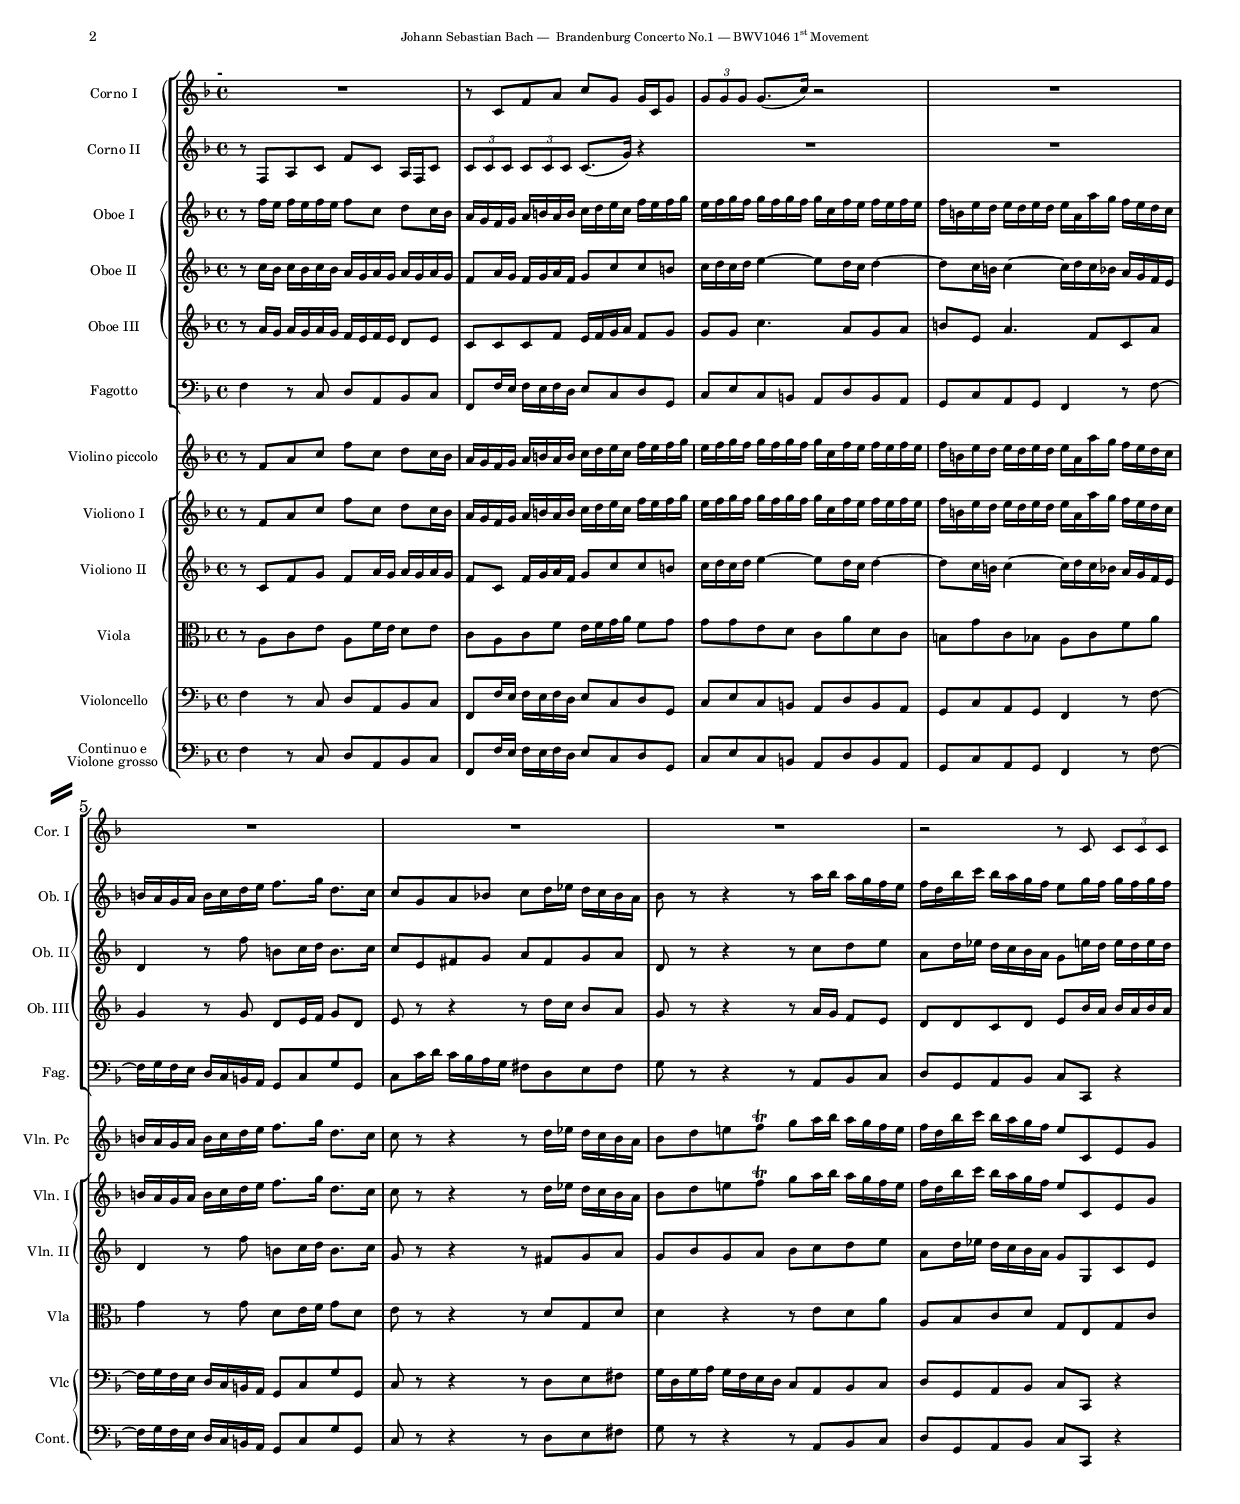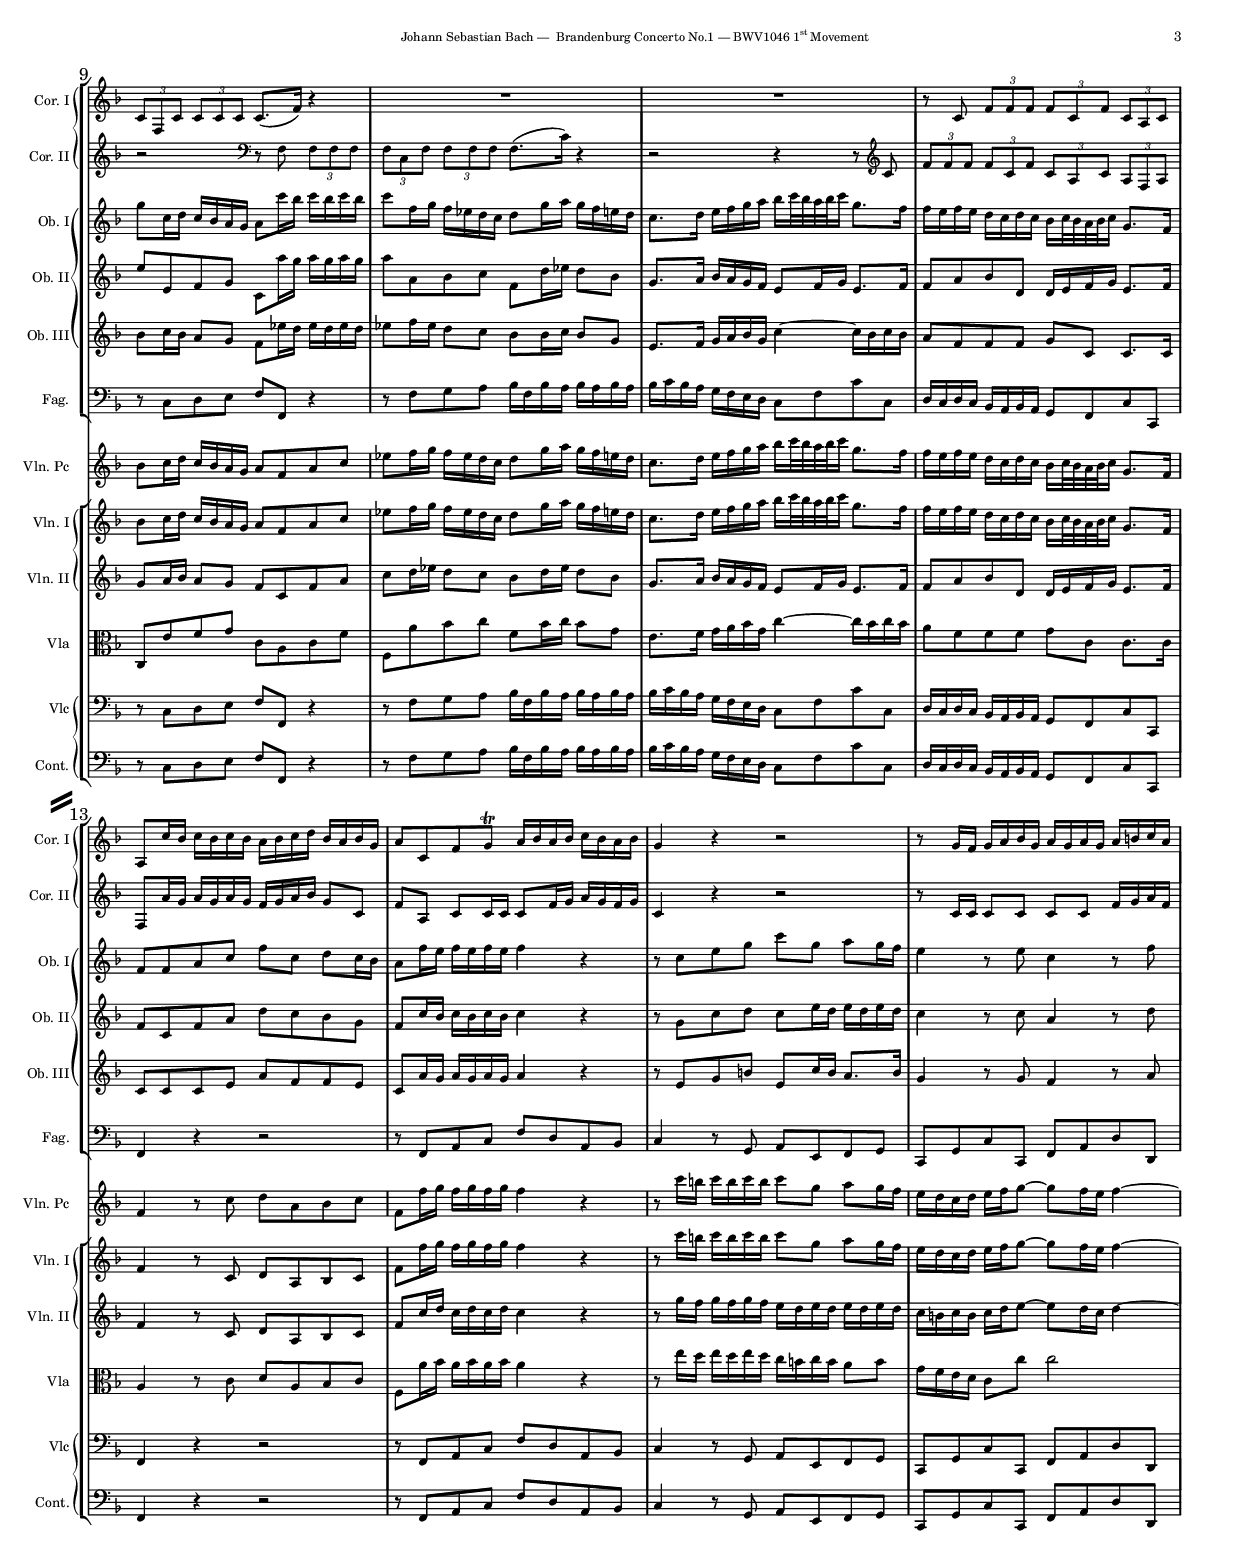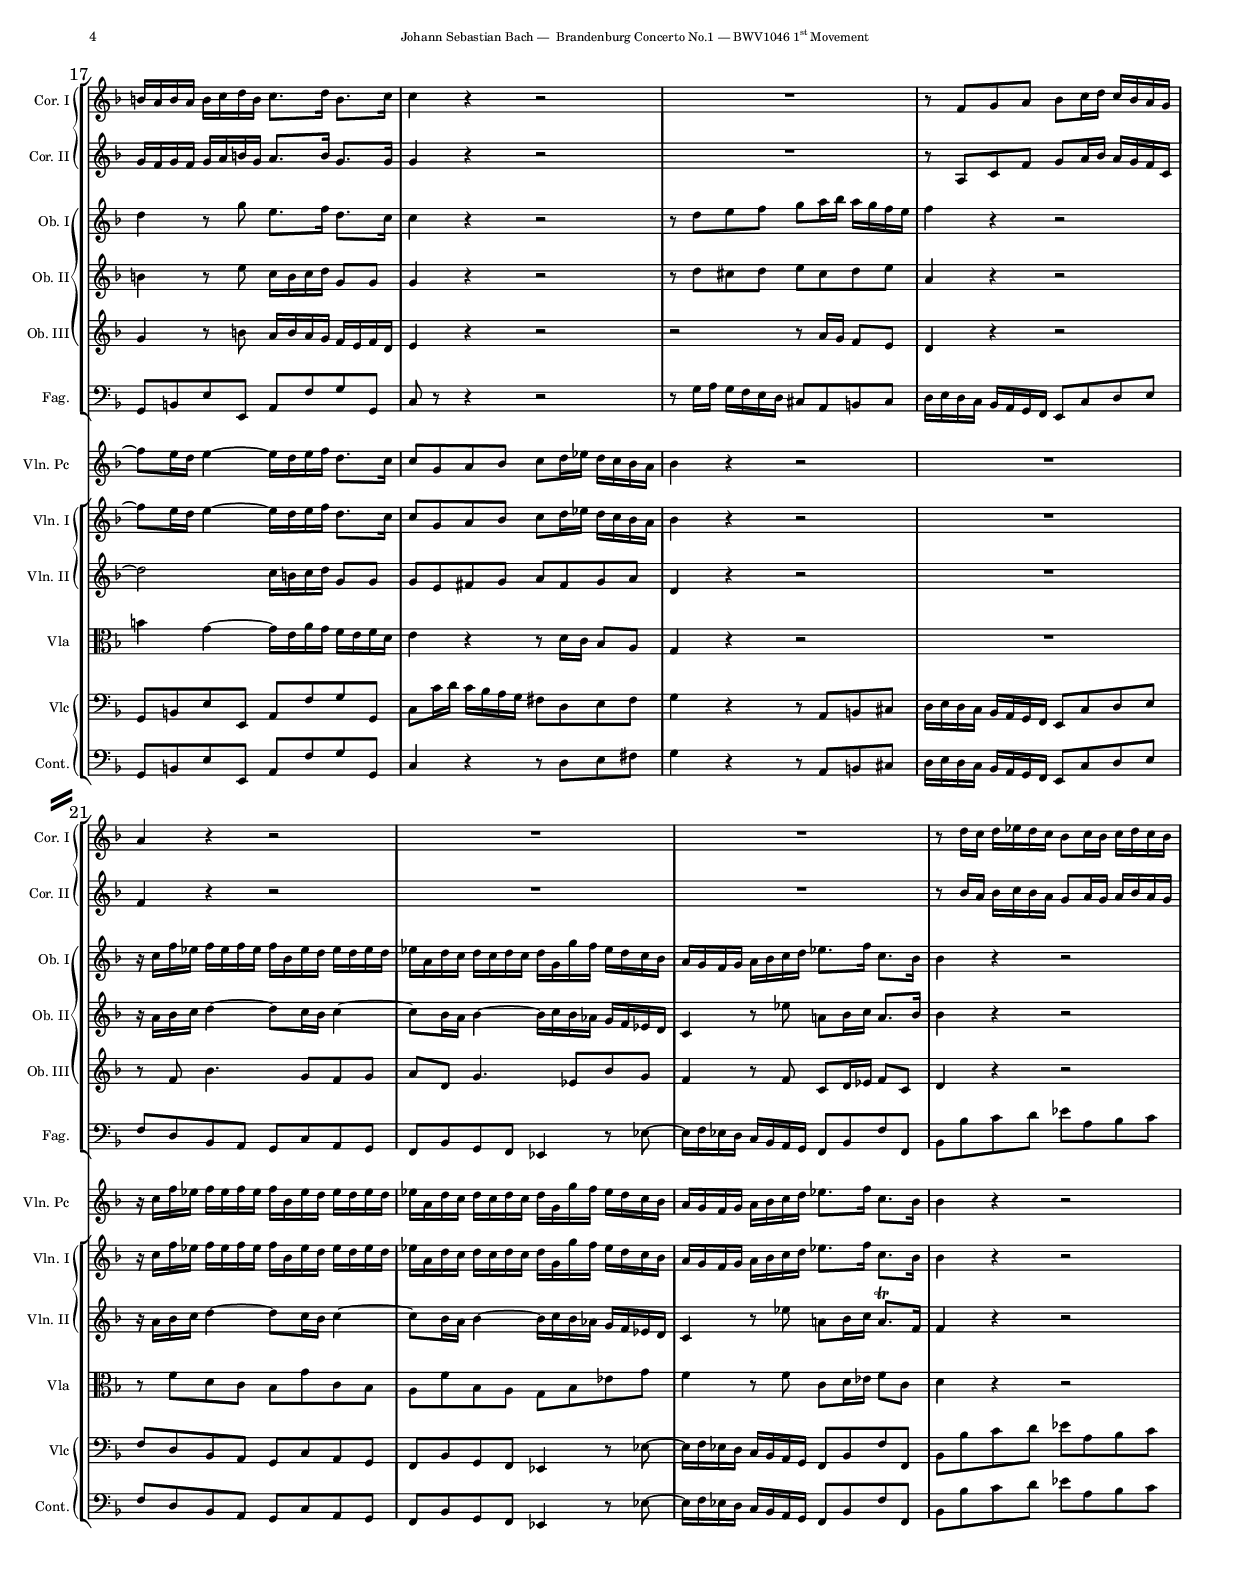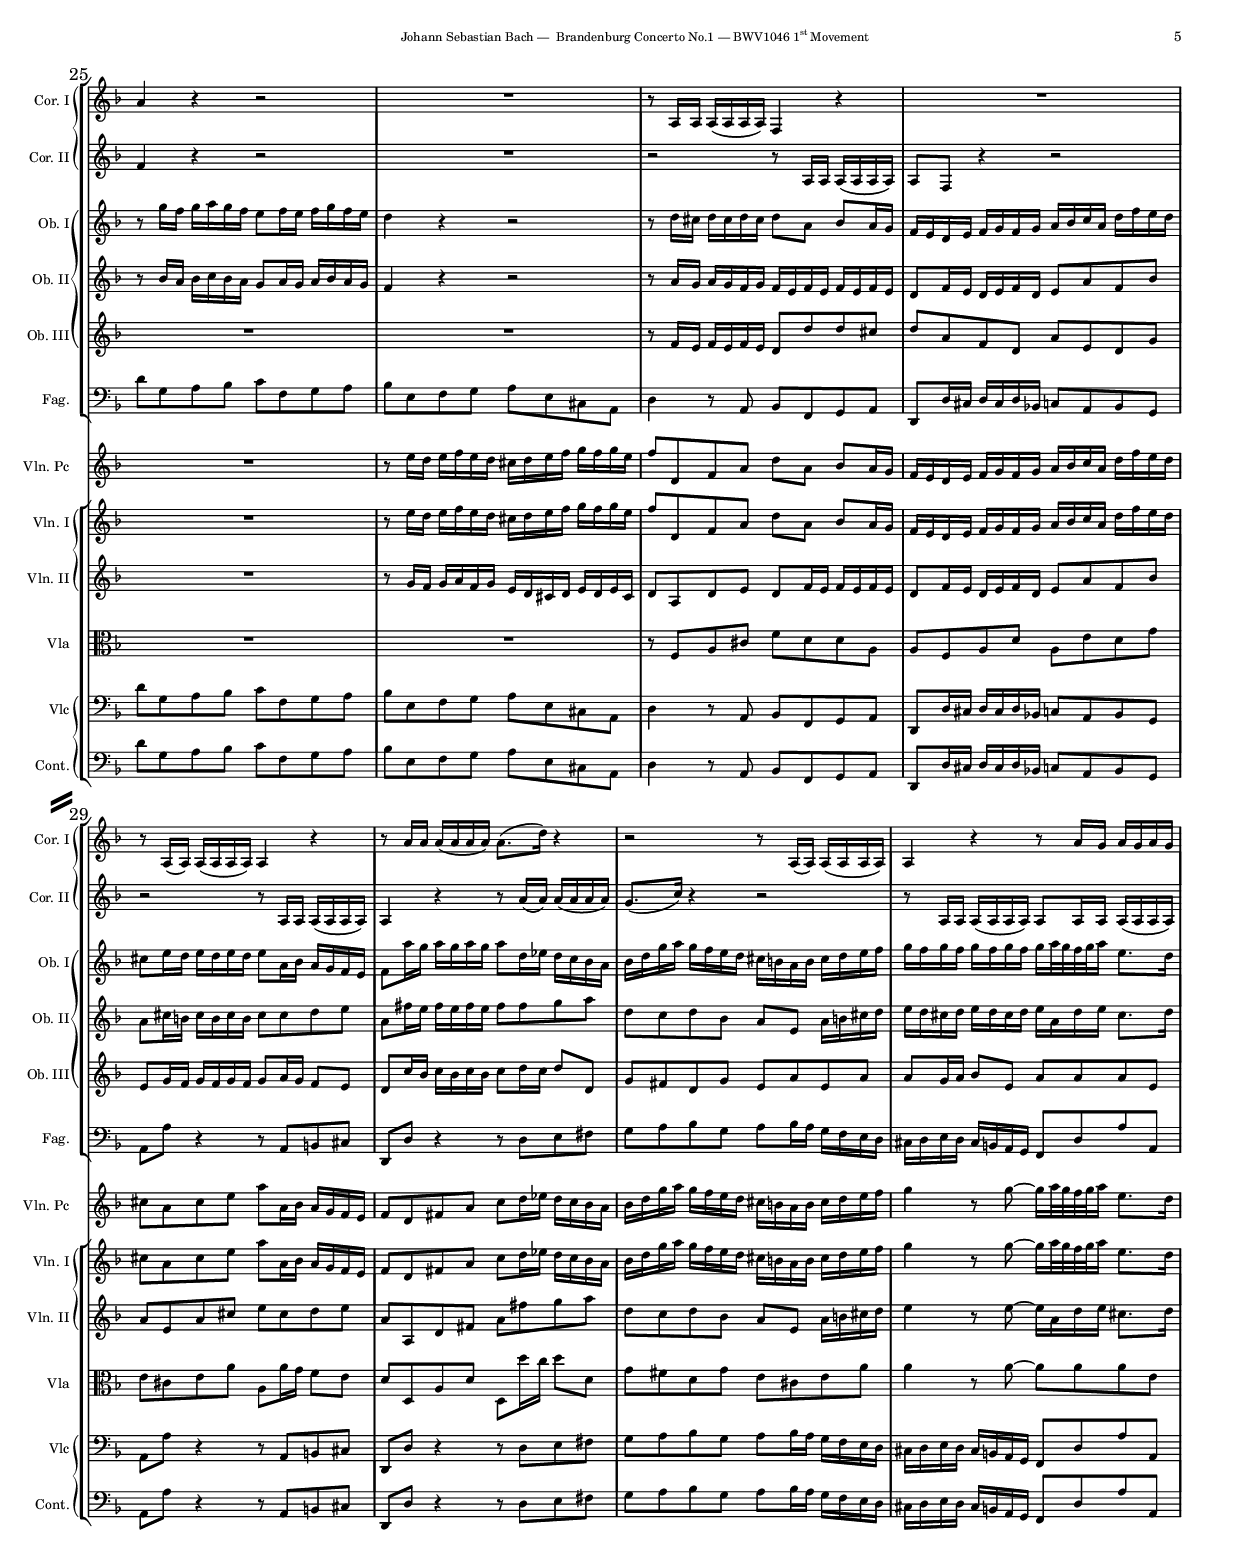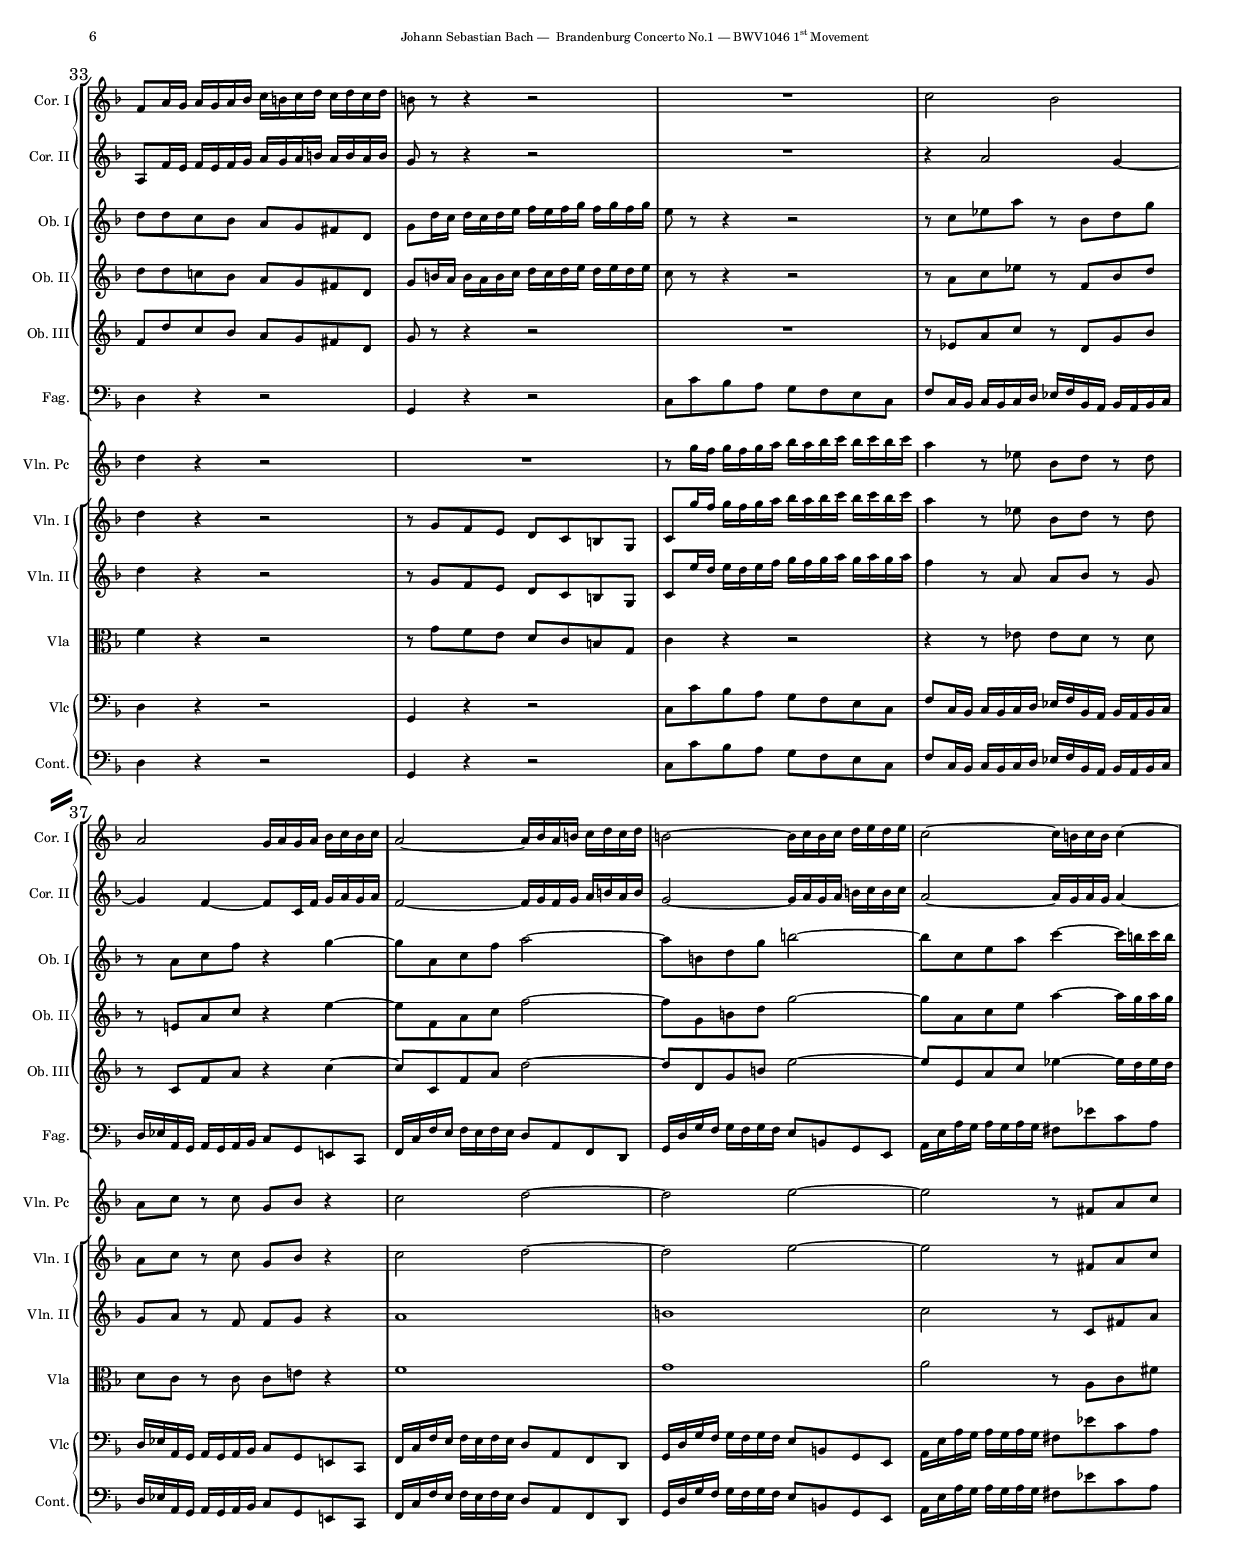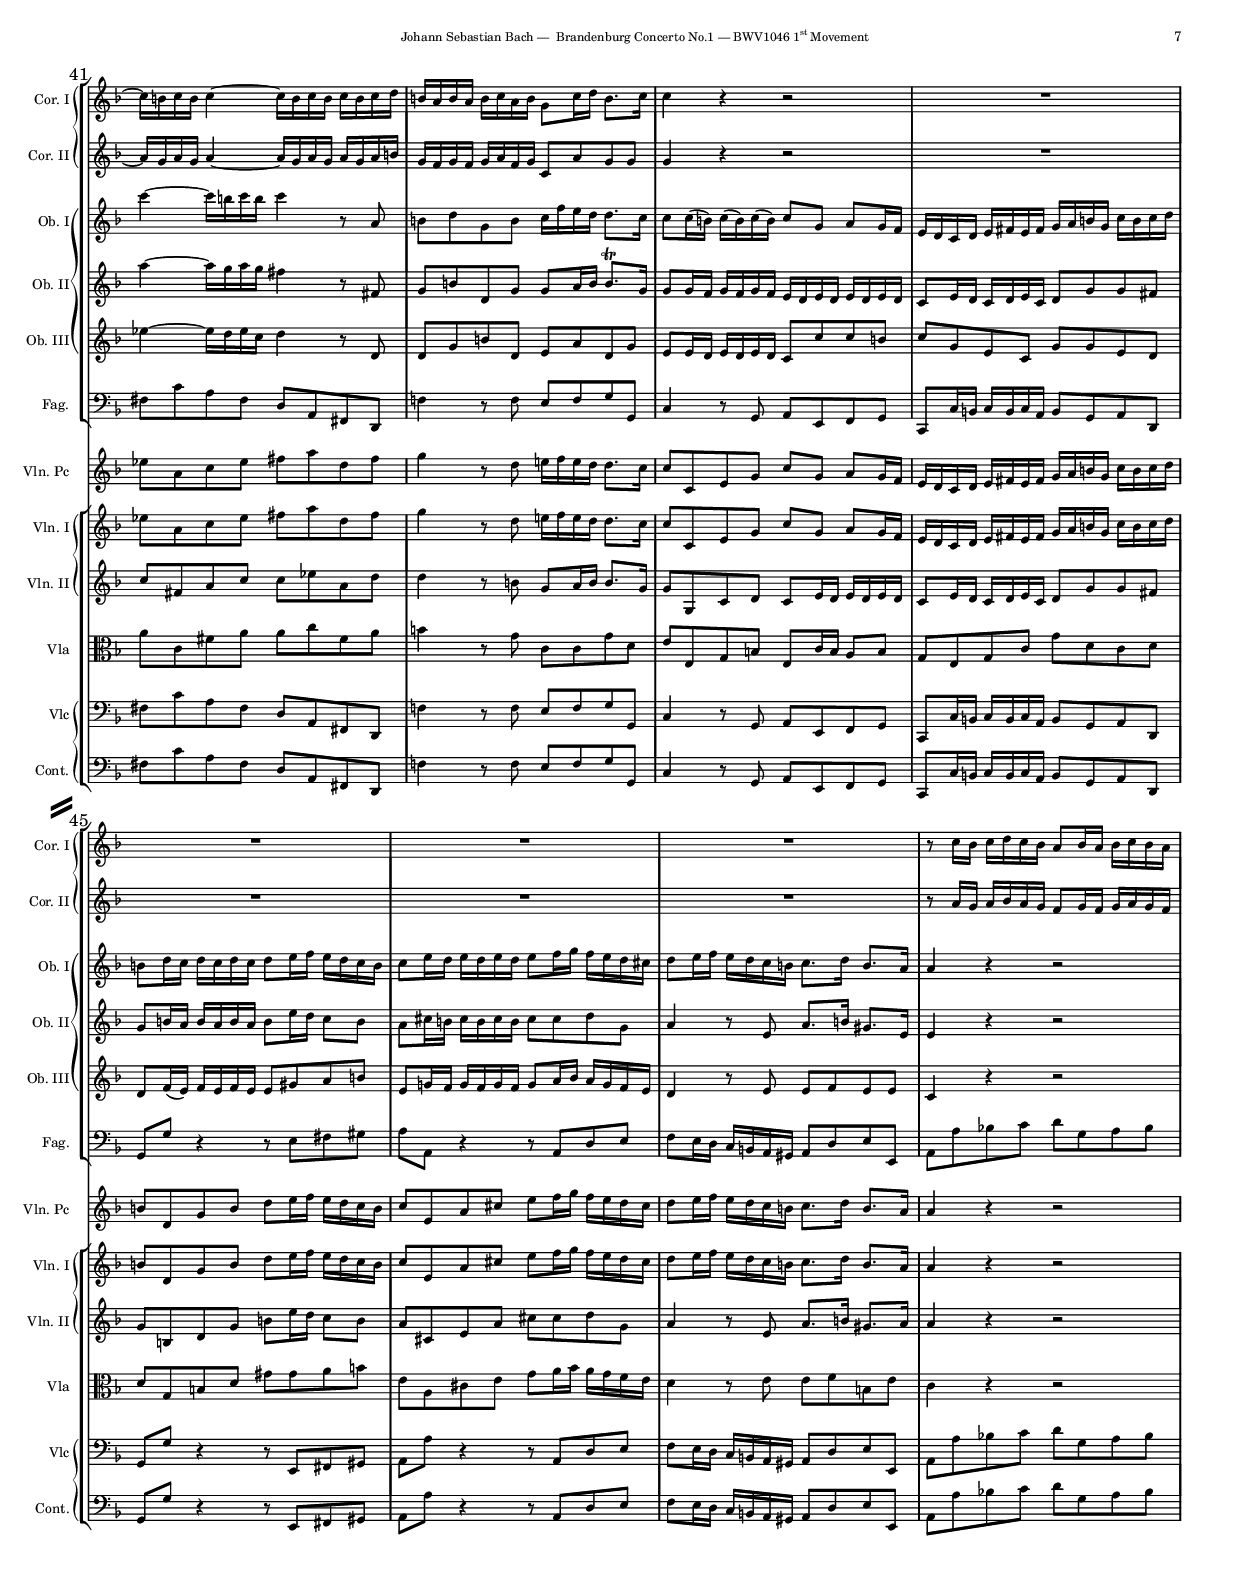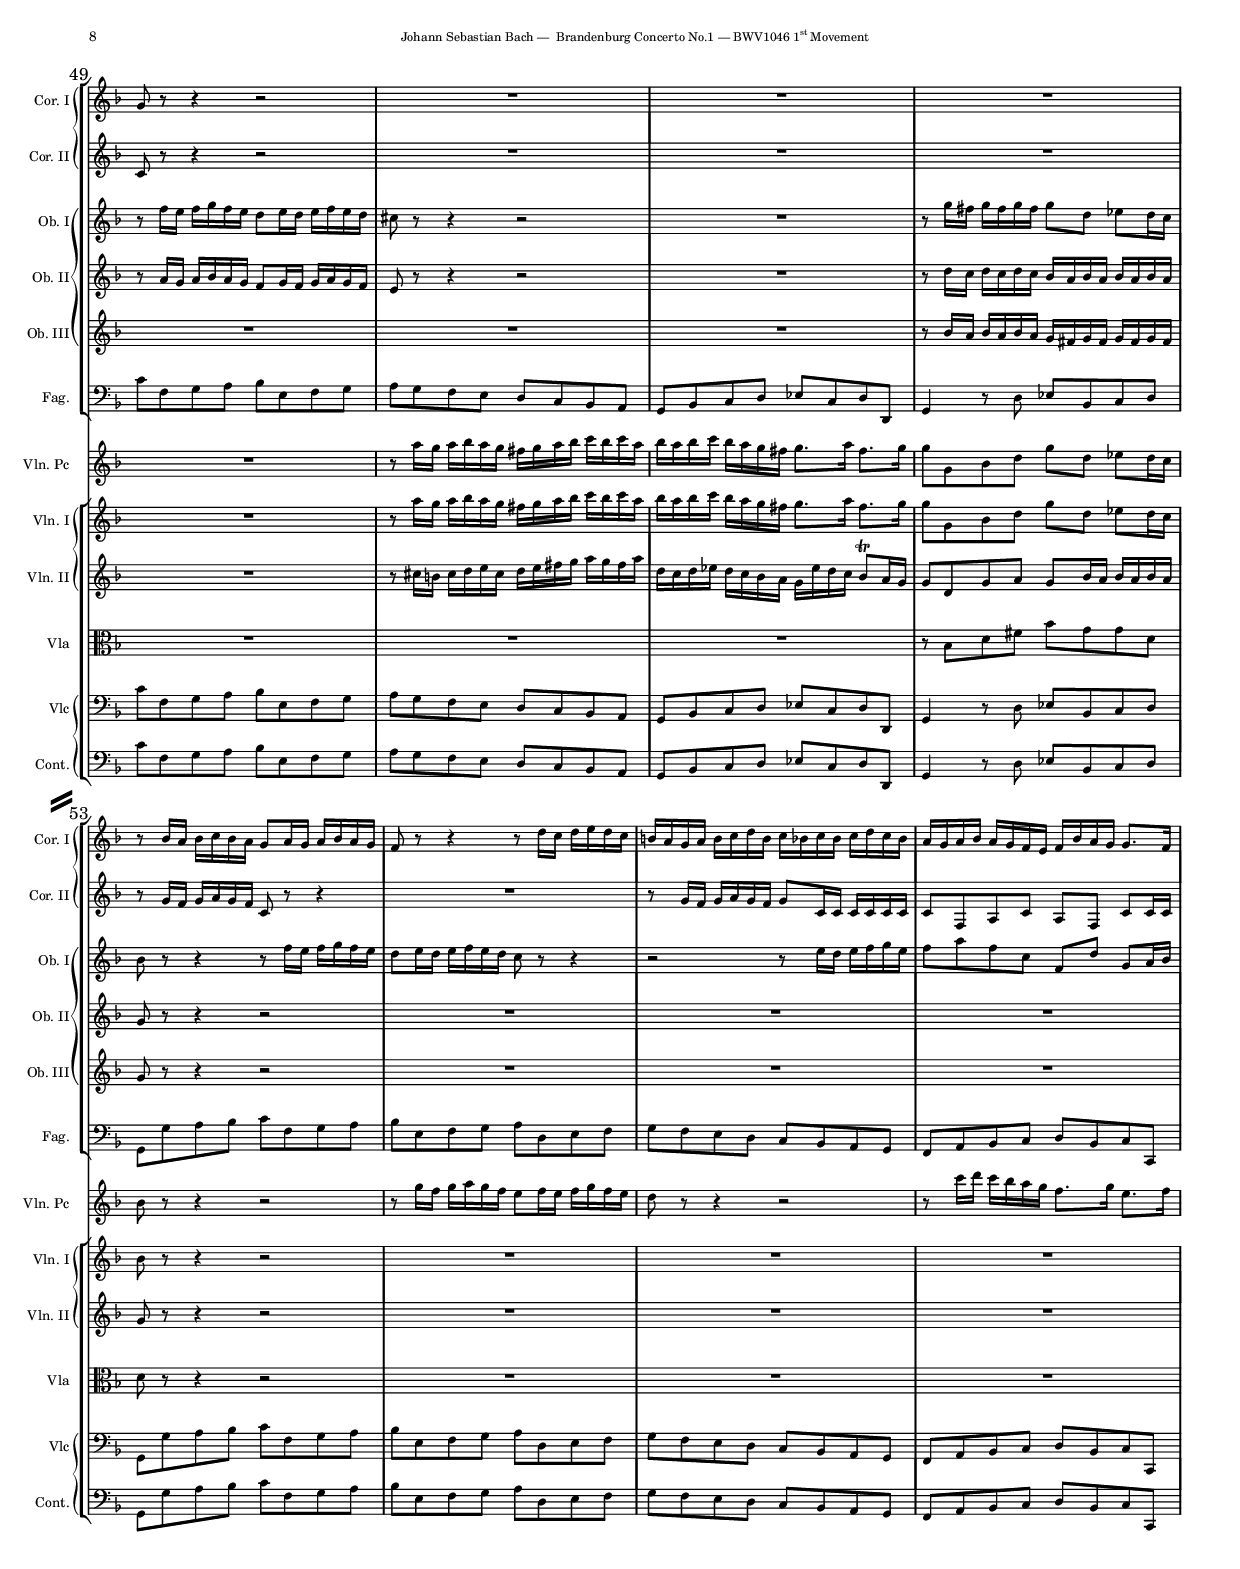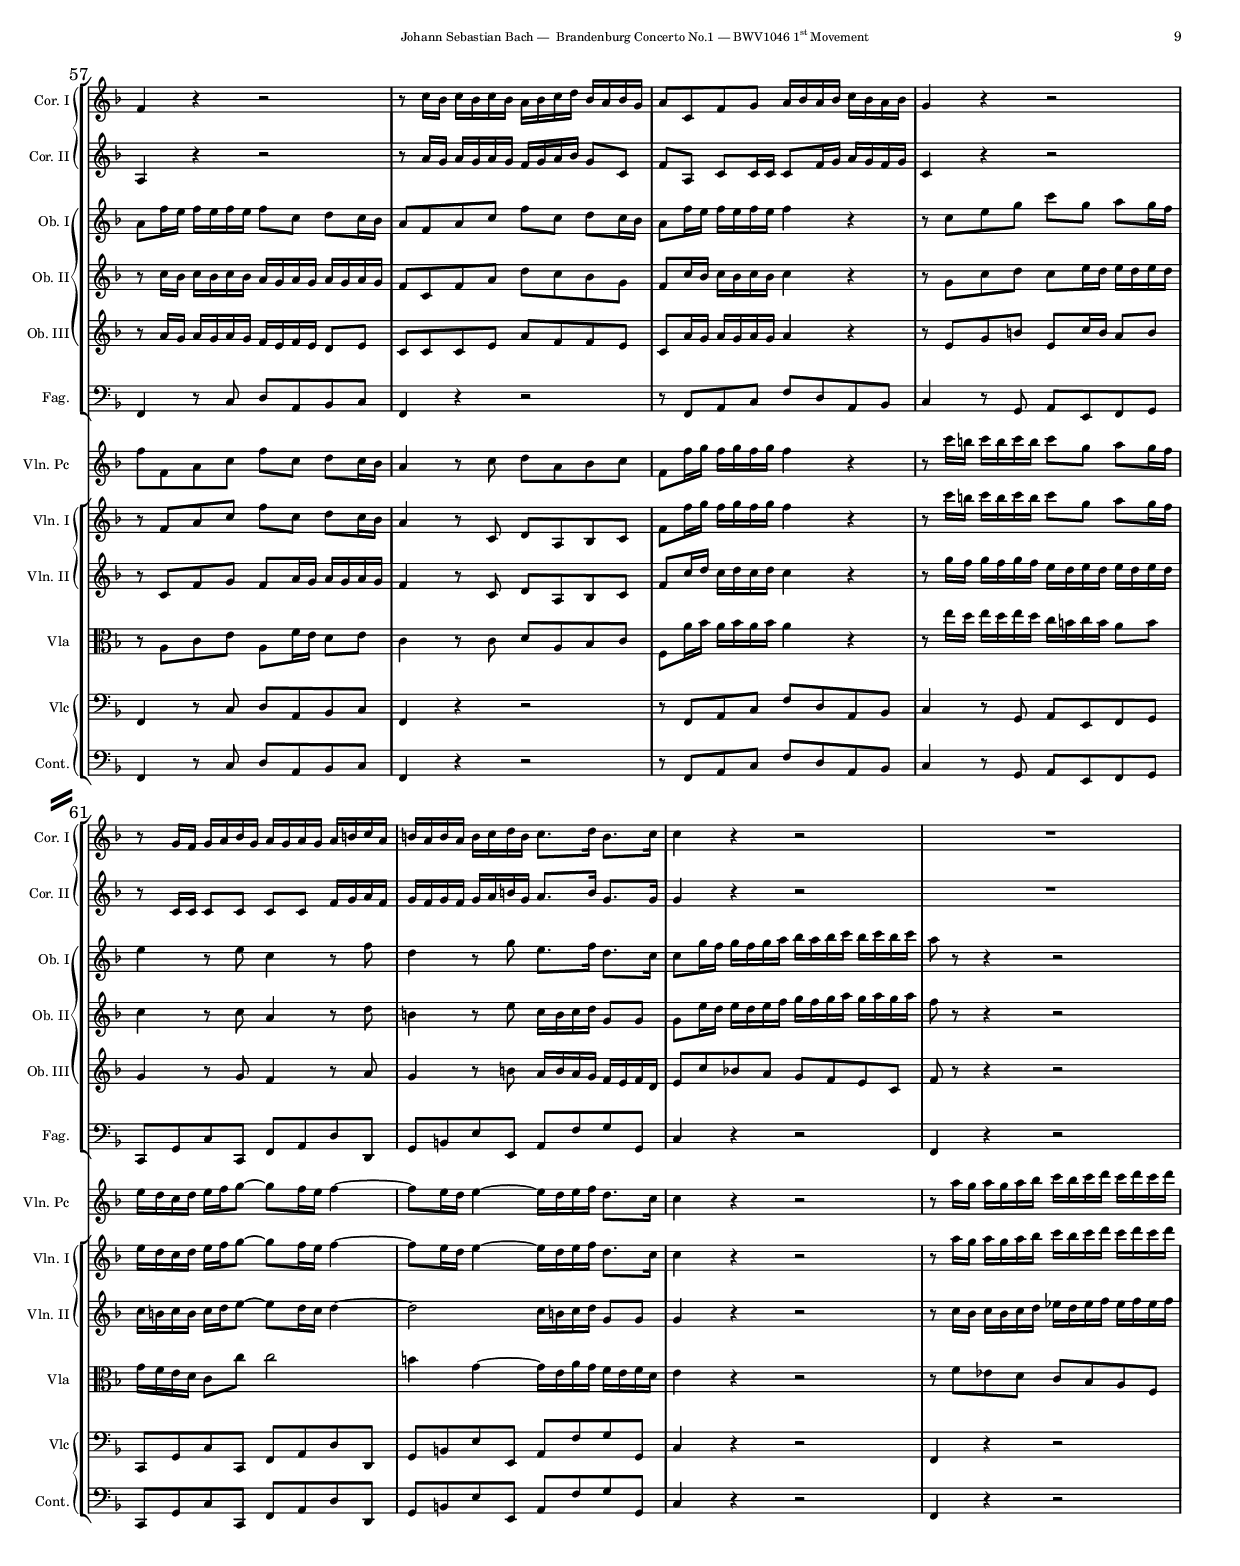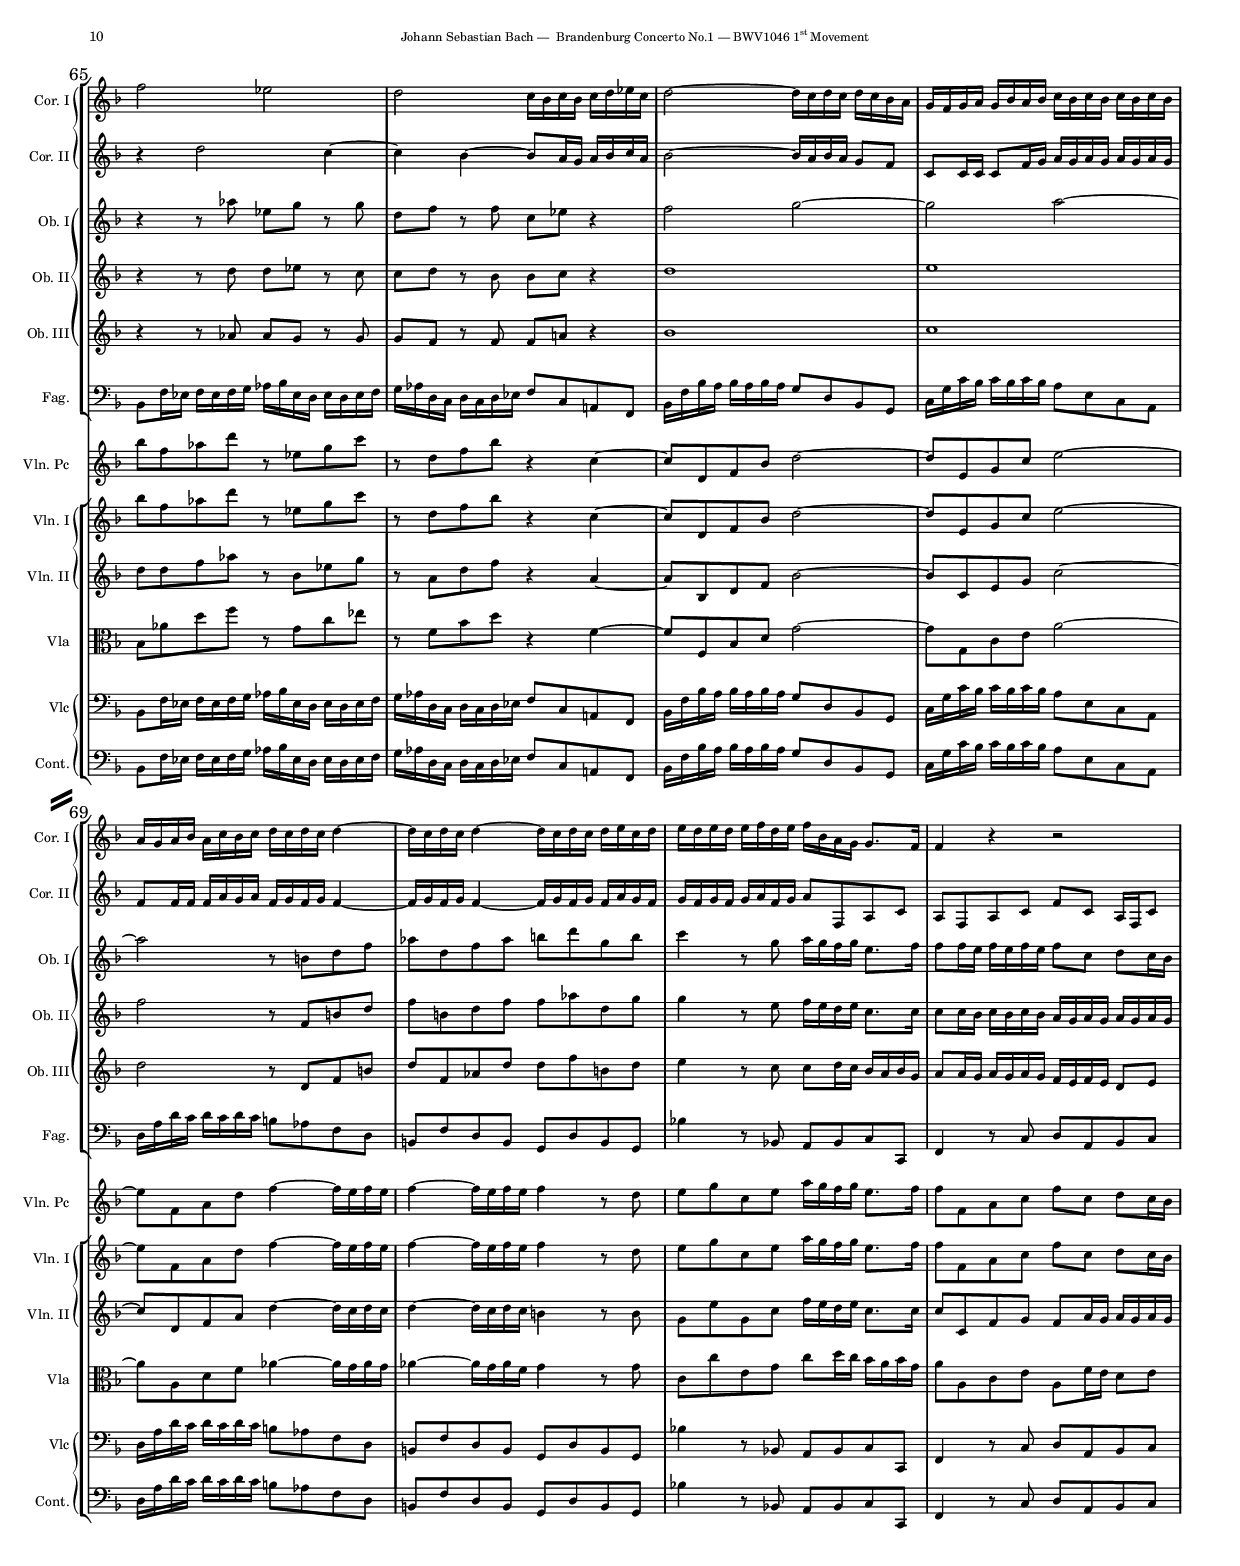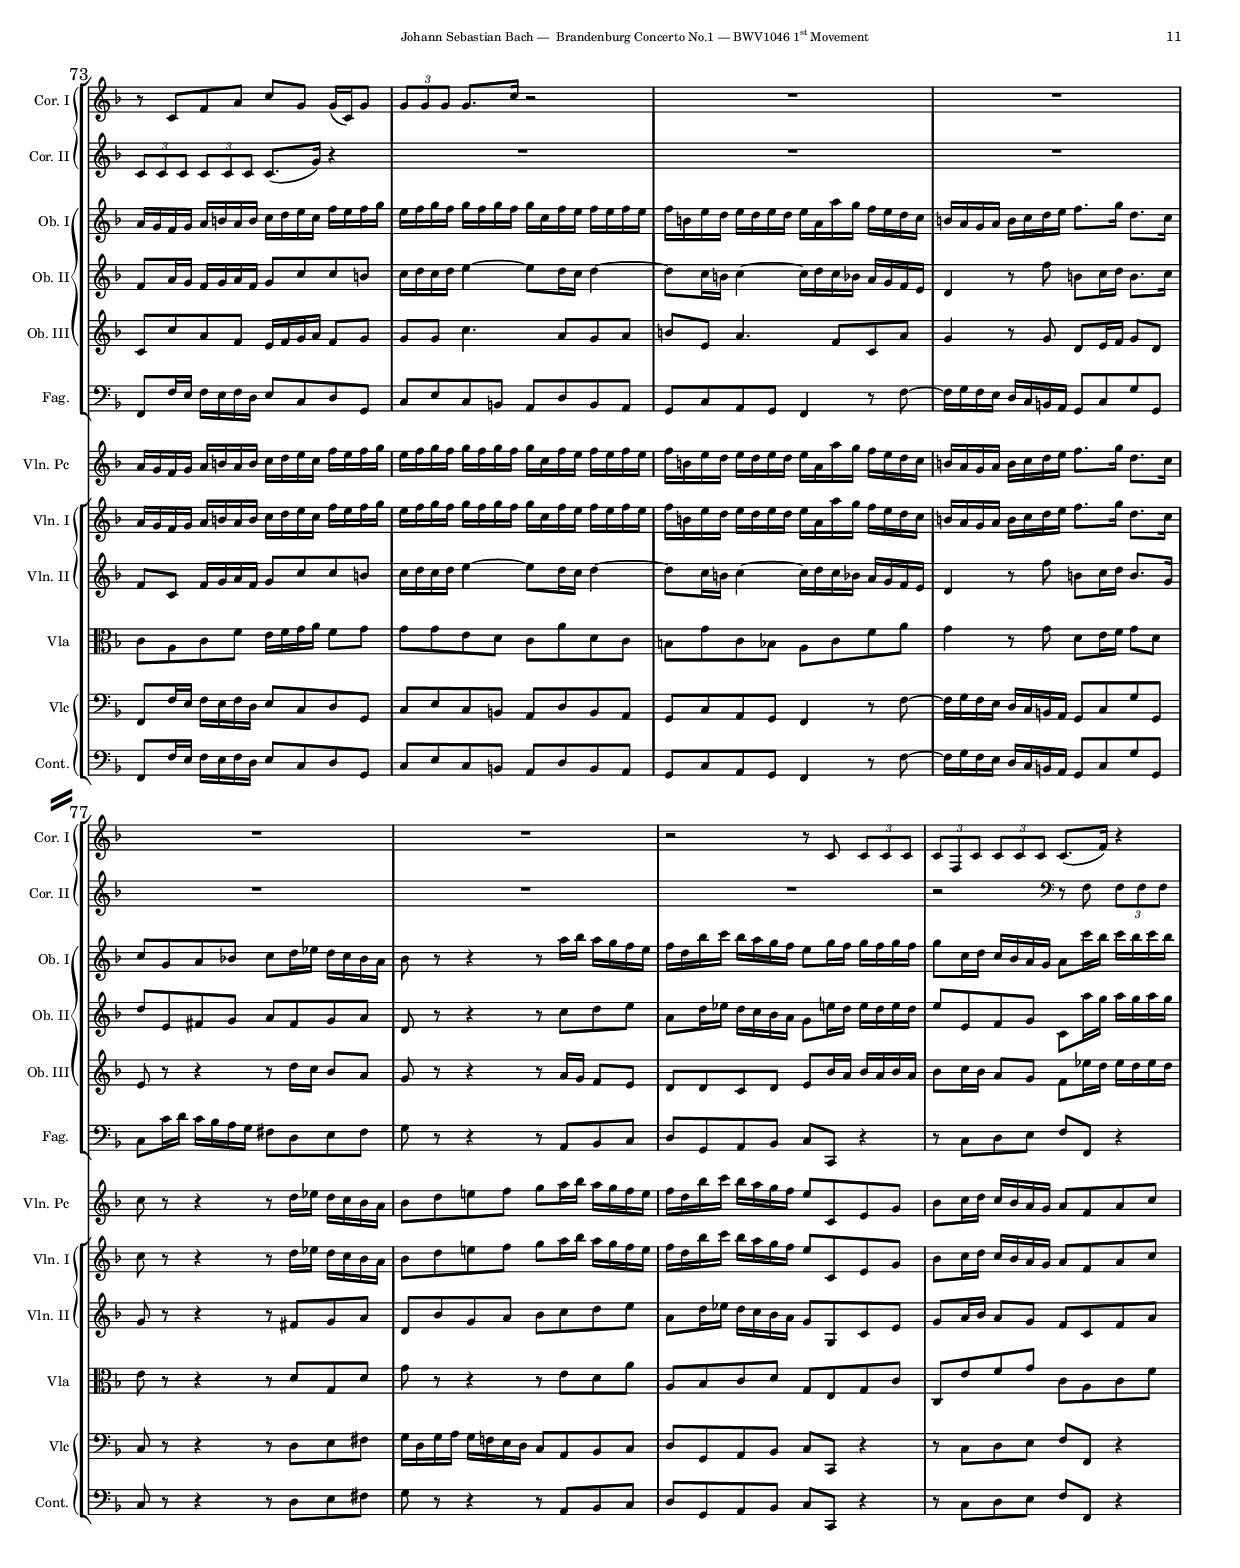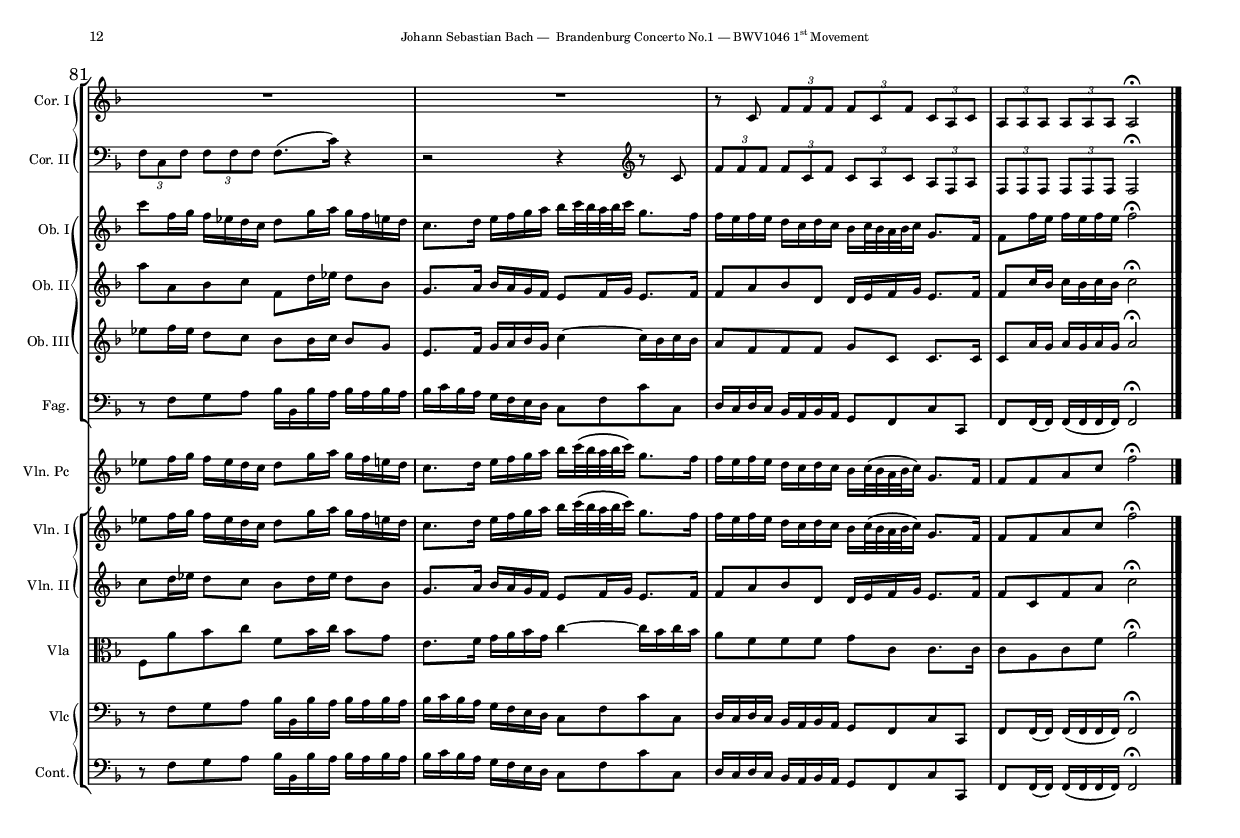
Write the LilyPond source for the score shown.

%###############################################################################
%#                                 H E A D E R                                 #
%###############################################################################
%
%  Composer           : Johann Sebastian Bach (1685 - 1750)
%  work               : Brandenburg Concerto No.1 in F major, BWV1046
%  Source             : Bach-Gesellschaft Ausgabe, Band 19 (pp.1-30)
%                       Leipzig: Breitkopf und Härtel, 1871. Plate B.W. XIX.
%  Type of score      : Score conductor mvt I
%  Typesetter         : Sébastien MANEN
%  date of initiation : Monday 03 April 2023, 23:44
%
%###############################################################################
%#                          I N C L U D E   F I L E S                          #
%###############################################################################
\version "2.22.1"
\include "./00-Common/BWV1046_Header.ily"
%  work        : Johann Sebastian Bach, Brandeburg Concerto No.I, BWV1046
%  typesetter  : Sébastien MANEN
%  date        : Monday 03 April 2023, 23:44
%###############################################################################
%#                          P A P E R   S E C T I O N                          #
%###############################################################################
\paper {
	ragged-last-bottom = ##t
	ragged-bottom = ##t
	left-margin = 15 \mm
%	indent = 0
%	annotate-spacing = ##t
	slashSeparator = \markup {
		%\center-align
		\hspace #-6
		\vcenter \combine
		\beam #3.3 #0.5 #0.54
		\raise #1.24 \beam #3.3 #0.5 #0.54
	}
	system-separator-markup = \slashSeparator
%	systems-per-page = 1
%	page-breaking = #ly:one-line-breaking
	bookTitleMarkup = \markup {
		\column {
			\vspace #15
			\fill-line {
				\fromproperty #'header:composer
			}
			\vspace #10
			\fill-line {
				\fromproperty #'header:title
			}
			\vspace #10
			\fill-line {
				\fromproperty #'header:subtitle
			}
		}
	}
	oddHeaderMarkup = \markup {
		\on-the-fly \not-first-page \fill-line {
			\null
			\center-column {
				\smaller \fromproperty #'header:subsubtitle
				\fromproperty #'header:instrument
				\vspace #1
			}
			\fromproperty #'page:page-number-string
		}
	}
	evenHeaderMarkup = \markup {
		\on-the-fly \not-first-page \fill-line {
			\fromproperty #'page:page-number-string
			\center-column {
				\smaller \fromproperty #'header:subsubtitle
				\fromproperty #'header:instrument
				\vspace #1
			}
			\null
		}
	}
	oddFooterMarkup = \markup {
		\column {
			\fill-line {
				\on-the-fly #(on-page 1) \fromproperty #'header:copyright
			}
		}
	}
}

%  work        : Johann Sebastian Bach, Brandeburg Concerto No.I, BWV1046
%  typesetter  : Sébastien MANEN
%  date        : Monday 03 April 2023, 23:44
%###############################################################################
%#                           T I M E   S E C T I O N                           #
%###############################################################################
timeMvtI = {
	\time 4/4
	\tempo "-"
}
timeMvtII = {
	\time 3/4
	\tempo "Adagio"
}
timeMvtIII = {
	\time 6/8
	\tempo "Allegro"
}
timeMvtIV = {
	\time 3/4
	\tempo "Menuet"
}
timeMvtV = {
	\time 3/4
	\tempo "Trio I"
}
timeMvtVI = {
	\time 3/4
	\tempo "Menuet"
}
timeMvtVII = {
	\time 3/8
	\tempo "Polonaise"
}
timeMvtVIII = {
	\time 3/4
	\tempo "Menuet"
}
timeMvtIX = {
	\time 2/4
	\tempo "Trio II"
}
timeMvtX = {
	\time 3/4
	\tempo "Menuet"
}

%  work        : Johann Sebastian Bach, Brandeburg Concerto No.I, BWV1046
%  typesetter  : Sébastien MANEN
%  date        : Monday 03 April 2023, 23:44
%###############################################################################
%#                         L A Y O U T   S E C T I O N                         #
%###############################################################################
#(set-global-staff-size 12) %12
%#(ly:set-option 'debug-skylines #t)
\layout {
	#(layout-set-staff-size 12) %12
	\set Score.alternativeNumberingStyle = #'numbers
	\set Score.markFormatter = #format-mark-alphabet
%	\mergeDifferentlyHeadedOn
	\mergeDifferentlyDottedOn
	\context {
		\Voice
		\override TupletBracket #'bracket-visibility = ##f
%		\override TupletNumber.avoid-slur = #'outside
		\override Hairpin.to-barline = ##f
		\override TrillSpanner.bound-details.right.padding = #1.5
		\override Fingering.avoid-slur = #'around
		%\override Script.staff-padding = #'()
		\override Hairpin.height = #0.55
		\override TextScript.font-size = #1
	}
	\context {
		\Staff
		\consists #Measure_counter_engraver
		\override TupletBracket.staff-padding = ##f
		\override Fingering.staff-padding = #'()
		%\override Script.staff-padding = ##f
		\override MultiMeasureRest.space-increment = 1
		\RemoveEmptyStaves
%		\RemoveAllEmptyStaves
	}
	\context {
		\StaffGroup
		\override SystemStartBracket.collapse-height = #4
	}
	\context {
		\Score
		\override RehearsalMark #'font-size = #8  % 6
		\override RehearsalMark.extra-spacing-width = #'(-0.3 . 0.3) %0.7
		\override RehearsalMark.outside-staff-priority = ##f
		\override RehearsalMark.extra-spacing-height = #'(-inf.0 . +inf.0)
		\override DynamicTextSpanner.font-size = #0
		\override BarNumber.font-size = #2 %2
		\override MeasureCounter.outside-staff-priority = #390
		\override FootnoteItem #'annotation-line = ##f
		\override MetronomeMark.font-size = #2 %1
%		\override NonMusicalPaperColumn.stencil = #ly:paper-column::print
		\override SystemStartBar.collapse-height = #4
	}
}
%layoutTemp = \layout {
%	\compressMMRests
%	\compressEmptyMeasures
%%	\set Voice.restNumberThreshold = #0
%%	\set Score.barNumberVisibility = #first-bar-number-invisible-save-broken-bars
%}

%  work        : Johann Sebastian Bach, Brandeburg Concerto No.I, BWV1046
%  typesetter  : Sébastien MANEN
%  date        : Monday 03 April 2023, 23:44
%###############################################################################
%#                      S H O R T C U T S   S E C T I O N                      #
%###############################################################################
semprep = \markup {\italic sempre \dynamic p}
psempre = \markup {\dynamic p \italic sempre}
ppsempre = \markup {\dynamic pp \italic sempre}
prallup = \markup {\musicglyph #"scripts.prallup"}

%  work        : Johann Sebastian Bach, Brandeburg Concerto No.I, BWV1046
%  typesetter  : Sébastien MANEN
%  date        : Monday 03 April 2023, 23:44
%###############################################################################
%#                     S T A F F   N A M E   :   M V T   I                     #
%###############################################################################
nameStaffIMvtI = {
	\set Staff.instrumentName = #"Corno I"
	\set Staff.shortInstrumentName = #"Cor. I"
}
nameStaffIIMvtI = {
	\set Staff.instrumentName = #"Corno II"
	\set Staff.shortInstrumentName = #"Cor. II"
}
nameStaffIIIMvtI = {
	\set Staff.instrumentName = #"Oboe I"
	\set Staff.shortInstrumentName = #"Ob. I"
}
nameStaffIVMvtI = {
	\set Staff.instrumentName = #"Oboe II"
	\set Staff.shortInstrumentName = #"Ob. II"
}
nameStaffVMvtI = {
	\set Staff.instrumentName = #"Oboe III"
	\set Staff.shortInstrumentName = #"Ob. III"
}
nameStaffVIMvtI = {
	\set Staff.instrumentName = #"Fagotto"
	\set Staff.shortInstrumentName = #"Fag."
}
nameStaffVIIMvtI = {
	\set Staff.instrumentName = #"Violino piccolo"
	\set Staff.shortInstrumentName = #"Vln. Pc"
}
nameStaffVIIIMvtI = {
	\set Staff.instrumentName = #"Violiono I"
	\set Staff.shortInstrumentName = #"Vln. I"
}
nameStaffIXMvtI = {
	\set Staff.instrumentName = #"Violiono II"
	\set Staff.shortInstrumentName = #"Vln. II"
}
nameStaffXMvtI = {
	\set Staff.instrumentName = #"Viola"
	\set Staff.shortInstrumentName = #"Vla"
}
nameStaffXIMvtI = {
	\set Staff.instrumentName = #"Violoncello"
	\set Staff.shortInstrumentName = #"Vlc"
}
nameStaffXIIMvtI = {
	\set Staff.instrumentName = \markup {
		\center-column {
			\lower #1 "Continuo e" "Violone grosso"
		}
	}
	\set Staff.shortInstrumentName = #"Cont."
}
%###############################################################################
%#                    S T A F F   N A M E   :   M V T   I I                    #
%###############################################################################



%###############################################################################
%#                   S T A F F   N A M E   :   M V T   I I I                   #
%###############################################################################




%###############################################################################
%#                    S T A F F   N A M E   :   M V T   I V                    #
%###############################################################################





%###############################################################################
%#                     S T A F F   N A M E   :   M V T   V                     #
%###############################################################################




%###############################################################################
%#                    S T A F F   N A M E   :   M V T   V I                    #
%###############################################################################





%###############################################################################
%#                   S T A F F   N A M E   :   M V T   V I I                   #
%###############################################################################




%###############################################################################
%#                  S T A F F   N A M E   :   M V T   V I I I                  #
%###############################################################################





%###############################################################################
%#                    S T A F F   N A M E   :   M V T   I X                    #
%###############################################################################






%###############################################################################
%#                     S T A F F   N A M E   :   M V T   X                     #
%###############################################################################




%\include "./00-Common/BWV1046_Format_Cond_Mvt1.ily"
%  work        : Johann Sebastian Bach, Brandeburg Concerto No.I, BWV1046
%  typesetter  : Sébastien MANEN
%  date        : Monday 03 April 2023, 23:44
%###############################################################################
%#                       T E M P I  C O N D U C T O R S                        #
%###############################################################################
tempiMvtI = {
	\tempo ""
}
tempiMvtII = {
	\tempo "Andante con moto"
}



%###############################################################################
%#                            T E M P I   P A R T S                            #
%###############################################################################


%  work        : Johann Sebastian Bach, Brandeburg Concerto No.I, BWV1046
%  typesetter  : Sébastien MANEN
%  date        : Monday 03 April 2023, 23:44
%###############################################################################
%#                          M U S I C   S E C T I O N                          #
%###############################################################################
musicCornoIMvtI = \relative c {
	\clef treble
	\key f \major
%	\transposition a
% Bars 1 to 5
	R1
	r8 c' f a c g g16 c, g'8
	\times 2/3 {g8 g g} g8.( c16) r2
	R1*4
	
% Bars 6 to 10
	
	
	r2 r8 c, \times 2/3 {c8 c c} 
	\times 2/3 {c f, c'} \times 2/3 {c c c} c8.( f16) r4
	R1*2
% Bars 11 to 15
	
	r8 c \times 2/3 {f f f} \times 2/3 {f c f} \times 2/3 {c a c}
	a8 c'16 bes c bes c bes a bes c d bes a bes g
	a8 c, f g\trill a16 bes a bes c bes a bes
	g4 r r2
% Bars 16 to 20
	r8 g16 f g a bes g a g a g a b c a
	b a b a b c d b c8. d16 b8. c16
	c4 r r2
	R1
	r8 f, g a bes c16 d c bes a g
% Bars 21 to 25
	a4 r r2
	R1*2
	
	r8 d16 c d ees d c bes8 c16 bes c d c bes
	a4 r r2
% Bars 26 to 30
	R1
	r8 a,16 a a( a a a) f4 r
	R1
	r8 a16( a) a( a a a) a4 r
	r8 a'16 a a( a a a) a8.( d16) r4
% Bars 31 to 35
	r2 r8 a,16( a) a( a a a)
	a4 r r8 a'16 g a g a g
	f8 a16 g a g a bes c b c d c d c d
	b8 r r4 r2
	R1
% Bars 36 to 40
	c2 bes
	a g16 a g a bes c bes c
	a2~ a16 bes a b c d c d
	b2~ b16 c b c d e d e
	c2~ c16 b c b c4~
% Bars 41 to 45
	c16 b c b c4~ c16 b c b c b c d
	b a b a b c a b g8 c16 d b8. c16
	c4 r r2
	R1*4
	
% Bars 46 to 50
	
	
	r8 c16 bes c d c bes a8 bes16 a bes c bes a
	g8 r r4 r2
	R1*3
% Bars 51 to 55
	
	
	r8 bes16 a bes c bes a g8 a16 g a bes a g
	f8 r r4 r8 d'16 c d e d c
	b a g a b c d b c bes c bes c d c bes
% Bars 56 to 60
	a g a bes a g f e f bes a g g8. f16
	f4 r r2
	r8 c'16 bes c bes c bes a bes c d bes a bes g
	a8 c, f g a16 bes a bes c bes a bes
	g4 r r2
% Bars 61 to 65
	r8 g16 f g a bes g a g a g a b c a
	b a b a b c d b c8. d16 b8. c16
	c4 r r2
	R1
	f2 ees
% Bars 66 to 70
	d c16 bes c bes c d ees c
	d2~ d16 c d c d c bes a
	g f g a g bes a bes c bes c bes c bes c bes
	a g a bes a c bes c d c d c d4~
	d16 c d c d4~ d16 c d c d e c d 
% Bars 71 to 75
	e d e d e f d e f bes, a g g8. f16
	f4 r r2
	r8 c f a c g g16( c,) g'8
	\times 2/3 {g8 g g} g8. c16 r2
	R1*4
% Bars 76 to 80
	
	
	
	r2 r8 c, \times 2/3 {c c c}
	\times 2/3 {c f, c'} \times 2/3 {c c c} c8.( f16) r4
% Bars 81 to 84
	R1*2
	
	r8 c \times 2/3 {f f f} \times 2/3 {f c f} \times 2/3 {c a c}
	\times 2/3 {a a a} \times 2/3 {a a a} a2\fermata \bar "|."
}

%  work        : Johann Sebastian Bach, Brandeburg Concerto No.I, BWV1046
%  typesetter  : Sébastien MANEN
%  date        : Monday 03 April 2023, 23:44
%###############################################################################
%#                          M U S I C   S E C T I O N                          #
%###############################################################################
musicCornoIIMvtI = \relative c {
	\clef treble
	\key f \major
%	\transposition a
% Bars 1 to 5
	r8 f a c f c a16 f c'8
	\times 2/3 {c c c} \times 2/3 {c c c} c8.( g'16) r4
	R1*6
	
	
% Bars 6 to 10
	
	
	
	r2 \clef bass r8 f, \times 2/3 {f f f}
	\times 2/3 {f c f} \times 2/3 {f f f } f8.( c'16) r4
% Bars 11 to 15
	r2 r4 r8 \clef treble c
	\times 2/3 {f f f} \times 2/3 {f c f} \times 2/3 {c a c} \times 2/3 {a f a}
	f8 a'16 g a g a g f g a bes g8 c,
	f a, c c16 c c8 f16 g a g f g
	c,4 r r2
% Bars 16 to 20
	r8 c16 c c8 c c c f16 g a f
	g f g f g a b g a8. b16 g8. g16
	g4 r r2
	R1
	r8 a, c f g a16 bes a g f c
% Bars 21 to 25
	f4 r r2
	R1*2
	
	r8 bes16 a bes c bes a g8 a16 g a bes a g
	f4 r r2
% Bars 26 to 30
	R1
	r2 r8 a,16 a a( a a a)
	a8 f r4 r2
	r2 r8 a16 a a( a a a)
	a4 r r8 a'16( a) a( a  a a)
% Bars 31 to 35
	g8.( c16) r4 r2
	r8 a,16 a a( a a a) a8 a16 a a( a a a)
	a8 f'16 e f e f g a g a b a b a b
	g8 r r4 r2
	R1
% Bars 36 to 40
	r4 a2 g4~
	g f4~ f8 c16 f g a g a
	f2~ f16 g f g a b a b
	g2~ g16 a g a b c b c
	a2~ a16 g a g a4~
% Bars 41 to 45
	a16 g a g a4~ a16 g a g a g a b
	g f g f g a f g c,8 a' g g
	g4 r r2
	R1*4
	
% Bars 46 to 50
	
	
	r8 a16 g a bes a g f8 g16 f g a g f
	c8 r r4 r2
	R1*3
% Bars 51 to 55
	
	
	r8 g'16 f g a g f c8 r r4
	R1
	r8 g'16 f g a g f g8 c,16 c c c c c
% Bars 56 to 60
	c8 f, a c a f c' c16 c 
	a4 r r2
	r8 a'16 g a g a g f g a bes g8 c,
	f a, c c16 c c8 f16 g a g f g
	c,4 r r2
% Bars 61 to 65
	r8 c16 c c8 c c c f16 g a f
	g f g f g a b g a8. b16 g8. g16
	g4 r r2
	R1 
	r4 d'2 c4~
% Bars 66 to 70
	c bes~ bes8 a16 g a bes c a
	bes2~ bes16 a bes a g8 f
	c c16 c c8 f16 g a g a g a g a g
	f8 f16 f f a g a f g f g f4~
	f16 g f g f4~ f16 g f g f a g f
% Bars 71 to 75
	g f g f g a f g a8 f, a c
	a f a c f c a16 f c'8
	\times 2/3 {c c c} \times 2/3 {c c c} c8.( g'16) r4
	R1*6
	
% Bars 76 to 80
	
	
	
	
	r2 \clef bass r8 f, \times 2/3 {f f f}
% Bars 81 to 84
	\times 2/3 {f c f} \times 2/3 {f f f} f8.( c'16) r4
	r2 r4 \clef treble r8 c
	\times 2/3 {f f f} \times 2/3 {f c f} \times 2/3 {c a c} \times 2/3 {a f a}
	\times 2/3 {f f f} \times 2/3 {f f f} f2\fermata \bar "|."
}

%  work        : Johann Sebastian Bach, Brandeburg Concerto No.I, BWV1046
%  typesetter  : Sébastien MANEN
%  date        : Monday 03 April 2023, 23:44
%###############################################################################
%#                          M U S I C   S E C T I O N                          #
%###############################################################################
musicOboeIMvtI = \relative c'' {
	\clef treble
	\key f \major
%	\transposition a
% Bars 1 to 5
	r8 f16 e f e f e f8 c d c16 bes
	a g f g a b a b c d e c f e f g
	e f g f g f g f g c, f e f e f e
	f b, e d e d e d e a, a' g f e d c
	b a g a b c d e f8. g16 d8. c16
% Bars 6 to 10
	c8 g a bes! c d16 ees d c bes a
	bes8 r r4 r8 a'16 bes a g f e
	f d bes' c bes a g f e8 g16 f g f g f
	g8 c,16 d c bes a g a8 c'16 bes c bes c bes
	c8 f,16 g f ees d c d8 g16 a g f e d
% Bars 11 to 15
	c8. d16 e f g a bes c32 bes a bes c16 g8. f16
	f e f e d c d c bes c32 bes a bes c16 g8. f16
	f8 f a c f c d c16 bes
	a8 f'16 e f e f e f4 r
	r8 c e g c g a g16 f
% Bars 16 to 20
	e4 r8 e c4 r8 f
	d4 r8 g e8. f16 d8. c16
	c4 r r2
	r8 d e f g a16 bes a g f e
	f4 r r2
% Bars 21 to 25
	r16 c f ees f ees f ees f bes, ees d ees d ees d
	ees a, d c d c d c d g, g' f ees d c bes
	a g f g a bes c d ees8. f16 c8. bes16
	bes4 r r2
	r8 g'16 f g a g f e8 f16 e f g f e
% Bars 26 to 30
	d4 r r2
	r8 d16 cis d cis d cis d8 a bes a16 g
	f e d e f g f g a bes c a d f e d 
	cis8 e16 d e d e d e8 a,16 bes a g f e
	f8 a'16 g a g a g a8 d,16 ees d c bes a
% Bars 31 to 35
	bes d g a g f e d cis b a b cis d e f
	g f g f g f g f g a32 g f g a16 e8. d16
	d8 d c bes a g fis d
	g d'16 c d c d e f e f g f g f g
	e8 r r4 r2
% Bars 36 to 40
	r8 c ees a r bes, d g
	r a, c f r4 g~
	g8 a, c f a2~
	a8 b, d g b2~
	b8 c, e a c4~ c16 b c b
% Bars 41 to 45
	c4~ c16 b  c b c4 r8 a,
	b d g, b c16 f e d d8. c16
	c8 c16( b) c( b) c( b) c8 g a g16 f
	e d c d e fis e fis g a b g c b c d
	b8 d16 c d c d c d8 e16 f e d c b
% Bars 46 to 50
	c8 e16 d e d e d e8 f16 g f e d cis
	d8 e16 f e d c b c8. d16 b8. a16
	a4 r r2
	r8 f'16 e f g f e d8 e16 d e f e d
	cis8 r r4 r2
% Bars 51 to 55
	R1
	r8 g'16 fis g fis g fis g8 d ees d16 c
	bes8 r r4 r8 f'16 e f g f e
	d8 e16 d e f e d c8 r r4
	r2 r8 e16 d e f g e
% Bars 56 to 60
	f8 a f c f, d' g, a16 bes
	a8 f'16 e f e f e f8 c d c16 bes
	a8 f a c f c d c16 bes
	a8 f'16 e f e f e f4 r
	r8 c e g c  g a g16 f
% Bars 61 to 65
	e4 r8 e c4 r8 f
	d4 r8 g e8. f16 d8. c16
	c8 g'16 f g f g a bes a bes c bes c bes c
	a8 r r4 r2
	r4 r8 aes ees g r g
% Bars 66 to 70
	d f r f c ees r4
	f2 g~
	g a~
	a r8 b, d f
	aes d, f aes b d g, b
% Bars 71 to 75
	c4 r8 g a16 g f g e8. f16
	f8 f16 e f e f e f8 c d c16 bes
	a g f g a b a b c d e c f e f g 
	e f g f g f g f g c, f e f e f e 
	f b, e d e d e d e a, a' g f e d c
% Bars 76 to 80
	b a g a b c d e f8. g16 d8. c16
	c8 g a bes! c d16 ees d c bes a
	bes8 r r4 r8 a'16 bes a g f e
	f d bes' c bes a g f e8 g16 f g f g f
	g8 c,16 d c bes a g a8 c'16 bes c bes c bes
% Bars 81 to 84
	c8 f,16 g f ees d c d8 g16 a g f e d
	c8. d16 e f g a bes c32bes a bes c16 g8. f16
	f e f e d c d c bes c32 bes a bes c16 g8. f16
	f8 f'16 e f e f e f2\fermata \bar "|."
}

%  work        : Johann Sebastian Bach, Brandeburg Concerto No.I, BWV1046
%  typesetter  : Sébastien MANEN
%  date        : Monday 03 April 2023, 23:44
%###############################################################################
%#                          M U S I C   S E C T I O N                          #
%###############################################################################
musicOboeIIMvtI = \relative c'' {
	\clef treble
	\key f \major
%	\transposition a
% Bars 1 to 5
	r8 c16 bes c bes c bes a g a g a g a g
	f8 a16 g f g a f g8 c c b
	c16 d c d e4~ e8 d16 c d4~
	d8 c16 b c4~ c16 d c bes! a g f e
	d4 r8 f' b, c16 d b8. c16 
% Bars 6 to 10
	c8 e, fis g a fis g a
	d, r r4 r8 c' d e
	a, d16 ees d c bes a g8 e'16 d e d e d
	e8 e, f g c, a''16 g a g a g
	a8 a, bes c f, d'16 ees d8 bes
% Bars 11 to 15
	g8. a16 bes a g f e8 f16 g e8. f16
	f8 a bes d, d16 e f g e8. f16
	f8 c f a d c bes g
	f c'16 bes c bes c bes c4 r
	r8 g c d c e16 d e d e d
% Bars 16 to 20
	c4 r8 c a4 r8 d
	b4 r8 e c16 b c d g,8 g 
	g4 r r2
	r8 d' cis d e cis d e
	a,4 r r2
% Bars 21 to 25
	r16 a bes c d4~ d8 c16 bes c4~
	c8 bes16 a bes4~ bes16 c bes aes g f ees d
	c4 r8 ees' a,! bes16 c a8. bes16
	bes4 r r2
	r8 bes16 a bes c bes a g8 a16 g a bes a g
% Bars 26 to 30
	f4 r r2
	r8 a16 g a g f g f e f e f e f e
	d8 f16 e d e f d e8 a f bes
	a cis16 b cis b cis b cis8 cis d e
	a, fis'16 e fis e fis e fis8 fis g a 
% Bars 31 to 35
	d, c d bes a e a16 b cis d
	e d cis d e d cis d e a, d e cis8. d16
	d8 d c! bes a g fis d
	g b16 a b a b c d c d e d e d e
	c8 r r4 r2
% Bars 36 to 40
	r8 a c ees r f, bes d
	r e,! a c r4 e~
	e8 f, a c f2~
	f8 g, b d g2~
	g8 a, c e a4~ a16 g a g
% Bars 41 to 45
	a4~ a16 g a g fis4 r8 fis,
	g b d, g g a16 b b8.^\trill g16
	g8 g16 f g f g f e d e d e d e d
	c8 e16 d c d e c d8 g g fis
	g b16 a b a b a b8 e16 d c8 b
% Bars 46 to 50
	a8 cis16 b cis b cis b cis8 cis d g,
	a4 r8 e a8. b16 gis8. e16
	e4 r r2
	r8 a16 g a bes a g f8 g16 f g a g f
	e8 r r4 r2
% Bars 51 to 55
	R1
	r8 d'16 c d c d c bes a bes a bes a bes a
	g8 r r4 r2
	R1*3
	
% Bars 56 to 60
	
	r8 c16 bes c bes c bes a g a g a g a g
	f8 c f a d c bes g
	f c'16 bes c bes c bes c4 r
	r8 g c d c e16 d e d e d
% Bars 61 to 65
	c4 r8 c a4 r8 d
	b4 r8 e c16 b c d g,8 g
	g e'16 d e d e f g f g a g a g a
	f8 r r4 r2
	r4 r8 d d ees r c
% Bars 66 to 70
	c d r bes bes c r4
	d1
	e
	f2 r8 f, b d
	f b, d f f aes d, g
% Bars 71 to 75
	g4 r8 e f16 e d e c8. c16
	c8 c16 bes c bes c bes a g a g a g a g
	f8 a16 g f g a f g8 c c b
	c16 d c d e4~ e8 d16 c d4~
	d8 c16 b c4~ c16 d c bes a g f e
% Bars 76 to 80
	d4 r8 f' b, c16 d b8. c16
	d8 e, fis g a fis g a
	d, r r4 r8 c' d e
	a, d16 ees d c bes a g8 e'16 d e d e d
	e8 e, f g c, a''16 g a g a g
% Bars 81 to 84
	a8 a, bes c f, d'16 ees d8 bes
	g8. a16 bes a g f e8 f16 g e8. f16
	f8 a bes d, d16 e f g e8. f16
	f8 c'16 bes c bes c bes c2\fermata \bar "|."
}

%  work        : Johann Sebastian Bach, Brandeburg Concerto No.I, BWV1046
%  typesetter  : Sébastien MANEN
%  date        : Monday 03 April 2023, 23:44
%###############################################################################
%#                          M U S I C   S E C T I O N                          #
%###############################################################################
musicOboeIIIMvtI = \relative c'' {
	\clef treble
	\key f \major
%	\transposition a
% Bars 1 to 5
	r8 a16 g a g a g f e f e d8 e
	c c c f e16 f g a f8 g
	g g c4. a8 g a
	b e, a4. f8 c a'
	g4 r8 g d e16 f g8 d
% Bars 6 to 10
	e r r4 r8 d'16 c bes8 a
	g r r4 r8 a16 g f8 e
	d d c d e bes'16 a bes a bes a
	bes8 c16 bes a8 g f ees'16 d ees d ees d
	ees8 f16 ees d8 c bes bes16 c bes8 g
% Bars 11 to 15
	e8. f16 g a bes g c4~ c16 bes c bes
	a8 f f f g c, c8. c16
	c8 c c e a f f e
	c a'16 g a g a g a4 r
	r8 e g b e, c'16 b a8. b16
% Bars 16 to 20
	g4 r8 g f4 r8 a
	g4 r8 b a16 b a g f e f d
	e4 r r2
	r2 r8 a16 g f8 e
	d4 r r2
% Bars 21 to 25
	r8 f bes4. g8 f g
	a d, g4. ees8 bes' g
	f4 r8 f c d16 ees f8 c
	d4 r r2
	R1*2
% Bars 26 to 30
	
	r8 f16 e f e f e d8 d' d cis
	d a f d a' e d g
	e g16 f g f g f g8 a16 g f8 e
	d c'16 bes c bes c bes c8 d16 c d8 d,
% Bars 31 to 35
	g fis d g e a e a
	a g16 a bes8 e, a a a e
	f d' c bes a g fis d
	g r r4 r2
	R1
% Bars 36 to 40
	r8 ees a c r d, g bes
	r c, f a r4 c4~
	c8 c, f a d2~
	d8 d, g b e2~
	e8 e, a c ees4~ ees16 d ees d
% Bars 41 to 45
	ees4~ ees16 d ees c d4 r8 d,
	d g b d, e a d, g
	e e16 d e d e d c8 c' c b
	c g e c g' g e d
	d f16( e) f e f e e8 gis a b
% Bars 46 to 50
	e, g!16 f g f g f g8 a16 bes a g f e
	d4 r8 e e f e e
	c4 r r2
	R1*3
	
% Bars 51 to 55
	
	r8 bes'16 a bes a bes a g fis g fis g fis g fis
	g8 r r4 r2
	R1*3
	
% Bars 56 to 60
	
	r8 a16 g a g a g f e f e d8 e
	c c c e a f f e
	c a'16 g a g a g a4 r
	r8 e g b e, c'16 b a8 b
% Bars 61 to 65
	g4 r8 g f4 r8 a
	g4 r8 b a16 b a g f e f d
	e8 c' bes! a g f e c
	f r r4 r2
	r4 r8 aes aes g r g
% Bars 66 to 70
	g f r f f a! r4
	bes1
	c
	d2 r8 d, f b
	d f, aes d d f b, d
% Bars 71 to 75
	e4 r8 c c d16 c bes a bes g
	a8 a16 g a g a g f e f e d8 e
	c c' a f e16 f g a f8 g
	g g c4. a8 g a
	b e, a4. f8 c a'
% Bars 76 to 80
	g4 r8 g d e16 f g8 d
	e r r4 r8 d'16 c bes8 a
	g r r4 r8 a16 g f8 e
	d d c d e bes'16 a bes a bes a
	bes8 c16 bes a8 g f ees'16 d ees d ees d
% Bars 81 to 84
	ees8 f16 ees d8 c bes bes16 c bes8 g
	e8. f16 g a bes g c4~ c16 bes c bes
	a8 f f f g c, c8. c16
	c8 a'16 g a g a g a2\fermata \bar "|."
}

%  work        : Johann Sebastian Bach, Brandeburg Concerto No.I, BWV1046
%  typesetter  : Sébastien MANEN
%  date        : Monday 03 April 2023, 23:44
%###############################################################################
%#                          M U S I C   S E C T I O N                          #
%###############################################################################
musicFagottoMvtI = \relative c {
	\clef bass
	\key f \major
%	\transposition a
% Bars 1 to 5
	f4 r8 c d a bes c
	f, f'16 e f e f d e8 c d g,
	c e c b a d b a
	g c a g f4 r8 f'~
	f16 g f e d c b a g8 c g' g,
% Bars 6 to 10
	c c'16 d c bes a g fis8 d e fis
	g8 r r4 r8 a, bes c
	d g, a bes c c, r4
	r8 c' d e f f, r4
	r8 f'8 g a bes16 f bes a bes a bes a
% Bars 11 to 15
	bes c bes a g f e d c8 f c' c,
	d16 c d c bes a bes a g8 f c' c,
	f4 r r2
	r8 f a c f d a bes 
	c4 r8 g a e f g
% Bars 16 to 20
	c, g' c c, f a d d,
	g b e e, a f' g g,
	c r r4 r2
	r8 g'16 a g f e d cis8 a b cis
	d16 e d c bes a g f e8 c' d e
% Bars 21 to 25
	f d bes a g c a g
	f bes g f ees4 r8 ees'~
	ees16 f ees d c bes a g f8 bes f' f,
	bes bes' c d ees a, bes c
	d g, a bes c f, g a
% Bars 26 to 30
	bes e, f g a e cis a
	d4 r8 a bes f g a
	d, d'16 cis d cis d bes! c8 a bes g
	a a' r4 r8 a, b cis
	d, d' r4 r8 d e fis
% Bars 31 to 35
	g a bes g a bes16 a g f e d
	cis d e d cis b a g f8 d' a' a,
	d4 r r2
	g,4 r r2
	c8 c' bes a g f e c
% Bars 36 to 40
	f c16 bes c bes c d ees f bes, a bes a bes c
	d ees a, g a g a bes c8 g e! c
	f16 c' f e f e f e d8 a f d
	g16 d' g f g f g f e8 b g e
	a16 e' a g a g a g fis8 ees' c a
% Bars 41 to 45
	fis c' a fis d a fis d
	f'!4 r8 f e f g g,
	c4 r8 g a e f g
	c, c'16 b c b c a b8 g a d,
	g g' r4 r8 e fis gis
% Bars 46 to 50
	a a, r4 r8 a d e
	f e16 d c b a gis a8 d e e,
	a a' bes! c d g, a bes
	c f, g a bes e, f g
	a g f e d c bes a
% Bars 51 to 55
	g bes c d ees c d d,
	g4 r8 d' ees bes c d
	g, g' a bes c f, g a 
	bes e, f g a d, e f
	g f e d c bes a g
% Bars 56 to 60
	f a bes c d bes c c,
	f4 r8 c' d a bes c
	f,4 r r2
	r8 f a c f d a bes
	c4 r8 g a e f g
% Bars 61 to 65
	c, g' c c, f a d d,
	g b e e, a f' g g,
	c4 r r2
	f,4 r r2
	bes8 f'16 ees f ees f g aes bes ees, d ees d ees f
% Bars 66 to 70
	g aes d, c d c d ees f8 c a! f
	bes16 f' bes a bes a bes a g8 d bes g
	c16 g' c bes c bes c bes a8 e c a
	d16 a' d c d c d c b8 aes f d
	b f' d b g d' b g
% Bars 71 to 75
	bes'!4 r8 bes,! a bes c c,
	f4 r8 c' d a bes c
	f, f'16 e f e f d e8 c d g,
	c e c b a d b a
	g c a g f4 r8 f'~
% Bars 76 to 80
	f16 g f e d c b a g8 c g' g,
	c c'16 d c bes a g fis8 d e fis
	g r r4 r8 a, bes c
	d g, a bes c c, r4
	r8 c' d e f f, r4
% Bars 81 to 84
	r8 f' g a bes16 bes, bes' a bes a bes a
	bes c bes a g f e d c8 f c' c,
	d16 c d c bes a bes a g8 f c' c,
	f f16( f) f( f f f) f2\fermata \bar "|."
}

%  work        : Johann Sebastian Bach, Brandeburg Concerto No.I, BWV1046
%  typesetter  : Sébastien MANEN
%  date        : Monday 03 April 2023, 23:44
%###############################################################################
%#                          M U S I C   S E C T I O N                          #
%###############################################################################
musicViolinopiccoloMvtI = \relative c' {
	\clef treble
	\key f \major
%	\transposition a
% Bars 1 to 5
	r8 f a c f c d c16 bes
	a g f g a b a b c d e c f e f g
	e f g f g f g f g c, f e f e f e
	f b, e d e d e d e a, a' g f e d c
	b a g a b c d e f8. g16 d8. c16
% Bars 6 to 10
	c8 r r4 r8 d16 ees d c bes a
	bes8 d e! f\trill g a16 bes a g f e
	f d bes' c bes a g f e8 c, e g
	bes c16 d c bes a g a8 f a c
	ees f16 g f ees d c d8 g16 a g f e d
% Bars 11 to 15
	c8. d16 e f g a bes c32 bes a bes c16 g8. f16
	f e f e d c d c bes c32 bes a bes c16 g8. f16
	f4 r8 c' d a bes c
	f, f'16 g f g f g f4 r
	r8 c'16 b c b c b c8 g a g16 f
% Bars 16 to 20
	e d c d e f g8~ g f16 e f4~
	f8 e16 d e4~ e16 d e f d8. c16
	c8 g a bes c d16 ees d c bes a 
	bes4 r r2
	R1
% Bars 21 to 25
	r16 c f ees f ees f ees f bes, ees d ees d ees d
	ees a, d c d c d c d g, g' f ees d c bes
	a g f g a bes c d ees8. f16 c8. bes16
	bes4 r r2
	R1
% Bars 26 to 30
	r8 e16 d e f e d cis d e f g f g e
	f8 d, f a d a bes a16 g
	f e d e f g f g a bes c a d f e d 
	cis8 a cis e a a,16 bes a g f e
	f8 d fis a c d16 ees d c bes a
% Bars 31 to 35
	bes d g a g f e d cis b a b cis d e f
	g4 r8 g~ g16 a32 g f g a16 e8. d16
	d4 r r2
	R1
	r8 g16 f g f g a bes a bes c bes c bes c
% Bars 36 to 40
	a4 r8 ees bes d r d
	a c r c g bes r4
	c2 d~
	d e~
	e r8 fis, a c
% Bars 41 to 45
	ees a, c ees fis a d, fis
	g4 r8 d e!16 f e d d8. c16
	c8 c, e g c g a g16 f
	e d c d e fis e fis g a b g c b c d
	b8 d, g b d e16 f e d c b
% Bars 46 to 50
	c8 e, a cis e f16 g f e d cis
	d8 e16 f e d c b c8. d16 b8. a16
	a4 r r2
	R1
	r8 a'16 g a bes a g fis g a bes c bes c a
% Bars 51 to 55
	bes a bes c bes a g fis g8. a16 fis8. g16
	g8 g, bes d g d ees d16 c
	bes8 r r4 r2
	r8 g'16 f g a g f e8 f16 e f g f e 
	d8 r r4 r2
% Bars 56 to 60
	r8 c'16 d c bes a g f8. g16 e8. f16
	f8 f, a c f c d c16 bes
	a4 r8 c d a bes c
	f, f'16 g f g f g f4 r
	r8 c'16 b c b c b c8 g a g16 f
% Bars 61 to 65
	e d c d e f g8~ g f16 e f4~
	f8 e16 d e4~ e16 d e f d8. c16
	c4 r r2
	r8 a'16 g a g a bes c bes c d c d c d
	bes8 f aes d r ees, g c 
% Bars 66 to 70
	r d, f bes r4 c,4~
	c8 d, f bes d2~
	d8 e, g c e2~
	e8 f, a d f4~ f16 e f e
	f4~ f16 e f e f4 r8 d
% Bars 71 to 75
	e g c, e a16 g f g e8. f16
	f8 f, a c f c d c16 bes
	a g f g a b a b c d e c f e f g 
	e f g f g f g f g c, f e f e f e
	f b, e d e d e d e a, a' g f e d c
% Bars 76 to 80
	b a g a b c d e f8. g16 d8. c16
	c8 r r4 r8 d16 ees d c bes a
	bes8 d e! f g a16 bes a g f e
	f d bes' c bes a g f e8 c, e g
	bes c16 d c bes a g a8 f a c 
% Bars 81 to 84
	ees f16 g f ees d c d8 g16 a g f e d
	c8. d16 e f g a bes c32( bes a bes c16) g8. f16
	f e f e d c d c bes c32( bes a bes c16) g8. f16
	f8 f a c f2\fermata \bar "|."
}

%  work        : Johann Sebastian Bach, Brandeburg Concerto No.I, BWV1046
%  typesetter  : Sébastien MANEN
%  date        : Monday 03 April 2023, 23:44
%###############################################################################
%#                          M U S I C   S E C T I O N                          #
%###############################################################################
musicViolinoIMvtI = \relative c' {
	\clef treble
	\key f \major
%	\transposition a
% Bars 1 to 5
	r8 f a c f c d c16 bes
	a g f g a b a b c d e c f e f g
	e f g f g f g f g c, f e f e f e
	f b, e d e d e d e a, a' g f e d c
	b a g a b c d e f8. g16 d8. c16
% Bars 6 to 10
	c8 r r4 r8 d16 ees d c bes a
	bes8 d e! f\trill g a16 bes a g f e
	f d bes' c bes a g f e8 c, e g
	bes c16 d c bes a g a8 f a c
	ees f16 g f ees d c d8 g16 a g f e d
% Bars 11 to 15
	c8. d16 e f g a bes c32 bes a bes c16 g8. f16
	f e f e d c d c bes c32 bes a bes c16 g8. f16
	f4 r8 c d a bes c
	f f'16 g f g f g f4 r
	r8 c'16 b c b c b c8 g a g16 f
% Bars 16 to 20
	e d c d e f g8~ g f16 e f4~
	f8 e16 d e4~ e16 d e f d8. c16
	c8 g a bes c d16 ees d c bes a 
	bes4 r r2
	R1
% Bars 21 to 25
	r16 c f ees f ees f ees f bes, ees d ees d ees d
	ees a, d c d c d c d g, g' f ees d c bes
	a g f g a bes c d ees8. f16 c8. bes16
	bes4 r r2
	R1
% Bars 26 to 30
	r8 e16 d e f e d cis d e f g f g e
	f8 d, f a d a bes a16 g
	f e d e f g f g a bes c a d f e d 
	cis8 a cis e a a,16 bes a g f e
	f8 d fis a c d16 ees d c bes a
% Bars 31 to 35
	bes d g a g f e d cis b a b cis d e f
	g4 r8 g~ g16 a32 g f g a16 e8. d16
	d4 r r2
	r8 g, f e d c b g
	c g''16 f g f g a bes a bes c bes c bes c
% Bars 36 to 40
	a4 r8 ees bes d r d
	a c r c g bes r4
	c2 d~
	d e~
	e r8 fis, a c
% Bars 41 to 45
	ees a, c ees fis a d, fis
	g4 r8 d e!16 f e d d8. c16
	c8 c, e g c g a g16 f
	e d c d e fis e fis g a b g c b c d
	b8 d, g b d e16 f e d c b
% Bars 46 to 50
	c8 e, a cis e f16 g f e d cis
	d8 e16 f e d c b c8. d16 b8. a16
	a4 r r2
	R1
	r8 a'16 g a bes a g fis g a bes c bes c a
% Bars 51 to 55
	bes a bes c bes a g fis g8. a16 fis8. g16
	g8 g, bes d g d ees d16 c
	bes8 r r4 r2
	R1*3
	
% Bars 56 to 60
	
	r8 f a c f c d c16 bes
	a4 r8 c, d a bes c
	f f'16 g f g f g f4 r
	r8 c'16 b c b c b c8 g a g16 f
% Bars 61 to 65
	e d c d e f g8~ g f16 e f4~
	f8 e16 d e4~ e16 d e f d8. c16
	c4 r r2
	r8 a'16 g a g a bes c bes c d c d c d
	bes8 f aes d r ees, g c 
% Bars 66 to 70
	r d, f bes r4 c,4~
	c8 d, f bes d2~
	d8 e, g c e2~
	e8 f, a d f4~ f16 e f e
	f4~ f16 e f e f4 r8 d
% Bars 71 to 75
	e g c, e a16 g f g e8. f16
	f8 f, a c f c d c16 bes
	a g f g a b a b c d e c f e f g 
	e f g f g f g f g c, f e f e f e
	f b, e d e d e d e a, a' g f e d c
% Bars 76 to 80
	b a g a b c d e f8. g16 d8. c16
	c8 r r4 r8 d16 ees d c bes a
	bes8 d e! f g a16 bes a g f e
	f d bes' c bes a g f e8 c, e g
	bes c16 d c bes a g a8 f a c 
% Bars 81 to 84
	ees f16 g f ees d c d8 g16 a g f e d
	c8. d16 e f g a bes c32( bes a bes c16) g8. f16
	f e f e d c d c bes c32( bes a bes c16) g8. f16
	f8 f a c f2\fermata \bar "|."
}

%  work        : Johann Sebastian Bach, Brandeburg Concerto No.I, BWV1046
%  typesetter  : Sébastien MANEN
%  date        : Monday 03 April 2023, 23:44
%###############################################################################
%#                          M U S I C   S E C T I O N                          #
%###############################################################################
musicViolinoIIMvtI = \relative c' {
	\clef treble
	\key f \major
%	\transposition a
% Bars 1 to 5
	r8 c f g f a16 g a g a g
	f8 c f16 g a f g8 c c b
	c16 d c d e4~ e8 d16 c d4~
	d8 c16 b c4~ c16 d c bes a g f e
	d4 r8 f' b, c16 d b8. c16
% Bars 6 to 10
	g8 r r4 r8 fis g a 
	g bes g a bes c d e
	a,8 d16 ees d c bes a g8 g, c e
	g8 a16 bes a8 g f c f a
	c d16 ees d8 c bes d16 ees d8 bes
% Bars 11 to 15
	g8. a16 bes a g f e8 f16 g e8. f16
	f8 a bes d, d16 e f g e8. f16
	f4 r8 c d a bes c
	f c'16 d c d c d c4 r
	r8 g'16 f g f g f e d e d e d e d
% Bars 16 to 20
	c b c b c d e8~ e d16 c d4~
	d2 c16 b c d g,8 g
	g e fis g a fis g a
	d,4 r r2
	R1
% Bars 21 to 25
	r16 a' bes c d4~ d8 c16 bes c4~
	c8 bes16 a bes4~ bes16 c bes aes g f ees d
	c4 r8 ees' a,! bes16 c a8.\trill f16
	f4 r r2
	R1
% Bars 26 to 30
	r8 g16 f g a f g e d cis d e d e cis
	d8 a d e d f16 e f e f e
	d8 f16 e d e f d e8 a f bes
	a e a cis e cis d e
	a, a, d fis a fis' g a
% Bars 31 to 35
	d, c d bes a e a16 b cis d
	e4 r8 e~ e16 a, d e cis8. d16
	d4 r r2
	r8 g, f e d c b g
	c e'16 d e d e f g f g a g a g a
% Bars 36 to 40
	f4 r8 a, a bes r g
	g a r f f g r4
	a1
	b
	c2 r8 c, fis a
% Bars 41 to 45
	c fis, a c c ees a, d
	d4 r8 b g a16 b b8. g16
	g8 g, c d c e16 d e d e d
	c8 e16 d c d e c d8 g g fis
	g b, d g b e16 d c8 b
% Bars 46 to 50
	a cis, e a cis cis d g,
	a4 r8 e a8. b16 gis8. a16
	a4 r r2
	R1
	r8 cis16 b cis d e cis d e fis g a g fis a
% Bars 51 to 55
	d, c d ees d c bes a g ees' d c bes8\trill a16 g
	g8 d g a g bes16 a bes a bes a
	g8 r r4 r2
	R1*3
	
% Bars 56 to 60
	
	r8 c, f g f a16 g a g a g
	f4 r8 c d a bes c
	f c'16 d c d c d c4 r
	r8 g'16 f g f g f e d e d e d e d
% Bars 61 to 65
	c b c b c d e8~ e d16 c d4~
	d2 c16 b c d g,8 g
	g4 r r2
	r8 c16 bes c bes c d ees d ees f ees f ees f
	d8 d f aes r bes, ees g
% Bars 66 to 70
	r a, d f r4 a,~
	a8 bes, d f bes2~
	bes8 c, e g c2~
	c8 d, f a d4~ d16 c d c
	d4~ d16 c d c b4 r8 b
% Bars 71 to 75
	g e' g, c f16 e d e c8. c16
	c8 c, f g f a16 g a g a g
	f8 c f16 g a f g8 c c b
	c16 d c d e4~ e8 d16 c d4~
	d8 c16 b c4~ c16 d c bes a g f e
% Bars 76 to 80
	d4 r8 f' b, c16 d b8. g16
	g8 r r4 r8 fis g a
	d, bes' g a bes c d e
	a, d16 ees d c bes a g8 g, c e
	g a16 bes a8 g f c f a
% Bars 81 to 84
	c d16 ees d8 c bes d16 ees d8 bes
	g8. a16 bes a g f e8 f16 g e8. f16
	f8 a bes d, d16 e f g e8. f16
	f8 c f a c2\fermata \bar "|."
}

%  work        : Johann Sebastian Bach, Brandeburg Concerto No.I, BWV1046
%  typesetter  : Sébastien MANEN
%  date        : Monday 03 April 2023, 23:44
%###############################################################################
%#                          M U S I C   S E C T I O N                          #
%###############################################################################
musicViolaMvtI = \relative c' {
	\clef alto
	\key f \major
%	\transposition a
% Bars 1 to 5
	r8 a c e a, f'16 e d8 e
	c a c f e16 f g a f8 g
	g g e d c a' d, c
	b g' c, bes a c f a
	g4 r8 g d e16 f g8 d
% Bars 6 to 10
	e8 r r4 r8 d g, d'
	d4 r r8 e d a'
	a, bes c d g, e g c
	c, e' f g c, a c f
	f, a' bes c f, bes16 c bes8 g
% Bars 11 to 15
	e8. f16 g a bes g c4~ c16 bes c bes
	a8 f f f g c, c8. c16
	a4 r8 c d a bes c
	f, a'16 bes a bes a bes a4 r
	r8 e'16 d e d e d c b c b a8 b
% Bars 16 to 20
	g16 f e d c8 c' c2
	b4 g~ g16 e a g f e f d
	e4 r r8 d16 c bes8 a
	g4 r r2
	R1
% Bars 21 to 25
	r8 f' d c bes g' c, bes
	a f' bes, a g bes ees g
	f4 r8 f c d16 ees f8 c
	d4 r r2
	R1*2
% Bars 26 to 30
	
	r8 f, a cis f d d a
	a f a d a e' d g
	e cis e a a, a'16 g f8 e
	d d, a' d d, d''16 c d8 d,
% Bars 31 to 35
	g fis d g e cis e a
	a4 r8 a~ a a a e
	f4 r r2
	r8 g f e d c b g
	c4 r r2
% Bars 36 to 40
	r4 r8 ees ees d r d
	d c r c c e! r4
	f1
	g
	a2 r8 a, c fis
% Bars 41 to 45
	a c, fis a a c fis, a
	b4 r8 g c, c g' d
	e e, g b e, c'16 b a8 b
	g e g c g' d c d
	d g, b d gis gis a b
% Bars 46 to 50
	e, a, cis e g a16 bes a g f e
	d4 r8 e e f b, e
	c4 r r2
	R1*3
	
% Bars 51 to 55
	
	r8 bes d fis bes g g d
	d r r4 r2
	R1*3
	
% Bars 56 to 60
	
	r8 a c e a, f'16 e d8 e
	c4 r8 c d a bes c
	f, a'16 bes a bes a bes a4 r
	r8 e'16 d e d e d c b c b a8 b
% Bars 61 to 65
	g16 f e d c8 c' c2
	b4 g~ g16 e a g f e f d
	e4 r r2
	r8 f ees d c bes a f
	bes aes' d f r g, c ees
% Bars 66 to 70
	r f, bes d r4 f,4~
	f8 f, bes d g2~
	g8 g, c e a2~
	a8 a, d f aes4~ aes16 g aes g
	aes4~ aes16 g aes f g4 r8 g
% Bars 71 to 75
	c, c' e, g c d16 c bes a bes g
	a8 a, c e a, f'16 e d8 e
	c a c f e16 f g a f8 g
	g g e d c a' d, c
	b g' c, bes! a c f a
% Bars 76 to 80
	g4 r8 g d e16 f g8 d
	e r r4 r8 d g, d'
	g r r4 r8 e d a'
	a, bes c d g, e g c
	c, e' f g c, a c f
% Bars 81 to 84
	f, a' bes c f, bes16 c bes8 g
	e8. f16 g a bes g c4~ c16 bes c bes
	a8 f f f g c, c8. c16
	c8 a c f a2\fermata \bar "|."
}

%  work        : Johann Sebastian Bach, Brandeburg Concerto No.I, BWV1046
%  typesetter  : Sébastien MANEN
%  date        : Monday 03 April 2023, 23:44
%###############################################################################
%#                          M U S I C   S E C T I O N                          #
%###############################################################################
musicVioloncelloMvtI = \relative c {
	\clef bass
	\key f \major
%	\transposition a
% Bars 1 to 5
	f4 r8 c d a bes c
	f, f'16 e f e f d e8 c d g,
	c e c b a d b a
	g c a g f4 r8 f'~
	f16 g f e d c b a g8 c g' g,
% Bars 6 to 10
	c r r4 r8 d e fis
	g16 d g a g f e d c8 a bes c
	d g, a bes c c, r4
	r8 c' d e f f, r4
	r8 f'8 g a bes16 f bes a bes a bes a
% Bars 11 to 15
	bes c bes a g f e d c8 f c' c,
	d16 c d c bes a bes a g8 f c' c,
	f4 r r2
	r8 f a c f d a bes 
	c4 r8 g a e f g
% Bars 16 to 20
	c, g' c c, f a d d,
	g b e e, a f' g g,
	c c'16 d c bes a g fis8 d e fis
	g4 r r8 a, b cis
	d16 e d c bes a g f e8 c' d e
% Bars 21 to 25
	f d bes a g c a g
	f bes g f ees4 r8 ees'~
	ees16 f ees d c bes a g f8 bes f' f,
	bes bes' c d ees a, bes c
	d g, a bes c f, g a
% Bars 26 to 30
	bes e, f g a e cis a
	d4 r8 a bes f g a
	d, d'16 cis d cis d bes! c8 a bes g
	a a' r4 r8 a, b cis
	d, d' r4 r8 d e fis
% Bars 31 to 35
	g a bes g a bes16 a g f e d
	cis d e d cis b a g f8 d' a' a,
	d4 r r2
	g,4 r r2
	c8 c' bes a g f e c
% Bars 36 to 40
	f c16 bes c bes c d ees f bes, a bes a bes c
	d ees a, g a g a bes c8 g e! c
	f16 c' f e f e f e d8 a f d
	g16 d' g f g f g f e8 b g e
	a16 e' a g a g a g fis8 ees' c a
% Bars 41 to 45
	fis c' a fis d a fis d
	f'!4 r8 f e f g g,
	c4 r8 g a e f g
	c, c'16 b c b c a b8 g a d,
	g g' r4 r8 e, fis gis
% Bars 46 to 50
	a a' r4 r8 a, d e
	f e16 d c b a gis a8 d e e,
	a a' bes! c d g, a bes
	c f, g a bes e, f g
	a g f e d c bes a
% Bars 51 to 55
	g bes c d ees c d d,
	g4 r8 d' ees bes c d
	g, g' a bes c f, g a 
	bes e, f g a d, e f
	g f e d c bes a g
% Bars 56 to 60
	f a bes c d bes c c,
	f4 r8 c' d a bes c
	f,4 r r2
	r8 f a c f d a bes
	c4 r8 g a e f g
% Bars 61 to 65
	c, g' c c, f a d d,
	g b e e, a f' g g,
	c4 r r2
	f,4 r r2
	bes8 f'16 ees f ees f g aes bes ees, d ees d ees f
% Bars 66 to 70
	g aes d, c d c d ees f8 c a! f
	bes16 f' bes a bes a bes a g8 d bes g
	c16 g' c bes c bes c bes a8 e c a
	d16 a' d c d c d c b8 aes f d
	b f' d b g d' b g
% Bars 71 to 75
	bes'!4 r8 bes,! a bes c c,
	f4 r8 c' d a bes c
	f, f'16 e f e f d e8 c d g,
	c e c b a d b a
	g c a g f4 r8 f'~
% Bars 76 to 80
	f16 g f e d c b a g8 c g' g,
	c r r4 r8 d e fis
	g16 d g a g f! e d c8 a  bes c
	d g, a bes c c, r4
	r8 c' d e f f, r4
% Bars 81 to 84
	r8 f' g a bes16 bes, bes' a bes a bes a
	bes c bes a g f e d c8 f c' c,
	d16 c d c bes a bes a g8 f c' c,
	f f16( f) f( f f f) f2\fermata \bar "|."
}

%  work        : Johann Sebastian Bach, Brandeburg Concerto No.I, BWV1046
%  typesetter  : Sébastien MANEN
%  date        : Monday 03 April 2023, 23:44
%###############################################################################
%#                          M U S I C   S E C T I O N                          #
%###############################################################################
musicContinuoeMvtI = \relative c {
	\clef bass
	\key f \major
%	\transposition a
% Bars 1 to 5
	f4 r8 c d a bes c
	f, f'16 e f e f d e8 c d g,
	c e c b a d b a
	g c a g f4 r8 f'~
	f16 g f e d c b a g8 c g' g,
% Bars 6 to 10
	c r r4 r8 d e fis
	g r r4 r8 a, bes c
	d g, a bes c c, r4
	r8 c' d e f f, r4
	r8 f'8 g a bes16 f bes a bes a bes a
% Bars 11 to 15
	bes c bes a g f e d c8 f c' c,
	d16 c d c bes a bes a g8 f c' c,
	f4 r r2
	r8 f a c f d a bes 
	c4 r8 g a e f g
% Bars 16 to 20
	c, g' c c, f a d d,
	g b e e, a f' g g,
	c4 r r8 d e fis
	g4 r r8 a, b cis
	d16 e d c bes a g f e8 c' d e
% Bars 21 to 25
	f d bes a g c a g
	f bes g f ees4 r8 ees'~
	ees16 f ees d c bes a g f8 bes f' f,
	bes bes' c d ees a, bes c
	d g, a bes c f, g a
% Bars 26 to 30
	bes e, f g a e cis a
	d4 r8 a bes f g a
	d, d'16 cis d cis d bes! c8 a bes g
	a a' r4 r8 a, b cis
	d, d' r4 r8 d e fis
% Bars 31 to 35
	g a bes g a bes16 a g f e d
	cis d e d cis b a g f8 d' a' a,
	d4 r r2
	g,4 r r2
	c8 c' bes a g f e c
% Bars 36 to 40
	f c16 bes c bes c d ees f bes, a bes a bes c
	d ees a, g a g a bes c8 g e! c
	f16 c' f e f e f e d8 a f d
	g16 d' g f g f g f e8 b g e
	a16 e' a g a g a g fis8 ees' c a
% Bars 41 to 45
	fis c' a fis d a fis d
	f'!4 r8 f e f g g,
	c4 r8 g a e f g
	c, c'16 b c b c a b8 g a d,
	g g' r4 r8 e, fis gis
% Bars 46 to 50
	a a' r4 r8 a, d e
	f e16 d c b a gis a8 d e e,
	a a' bes! c d g, a bes
	c f, g a bes e, f g
	a g f e d c bes a
% Bars 51 to 55
	g bes c d ees c d d,
	g4 r8 d' ees bes c d
	g, g' a bes c f, g a 
	bes e, f g a d, e f
	g f e d c bes a g
% Bars 56 to 60
	f a bes c d bes c c,
	f4 r8 c' d a bes c
	f,4 r r2
	r8 f a c f d a bes
	c4 r8 g a e f g
% Bars 61 to 65
	c, g' c c, f a d d,
	g b e e, a f' g g,
	c4 r r2
	f,4 r r2
	bes8 f'16 ees f ees f g aes bes ees, d ees d ees f
% Bars 66 to 70
	g aes d, c d c d ees f8 c a! f
	bes16 f' bes a bes a bes a g8 d bes g
	c16 g' c bes c bes c bes a8 e c a
	d16 a' d c d c d c b8 aes f d
	b f' d b g d' b g
% Bars 71 to 75
	bes'!4 r8 bes,! a bes c c,
	f4 r8 c' d a bes c
	f, f'16 e f e f d e8 c d g,
	c e c b a d b a
	g c a g f4 r8 f'~
% Bars 76 to 80
	f16 g f e d c b a g8 c g' g,
	c r r4 r8 d e fis
	g r r4 r8 a, bes c
	d g, a bes c c, r4
	r8 c' d e f f, r4
% Bars 81 to 84
	r8 f' g a bes16 bes, bes' a bes a bes a
	bes c bes a g f e d c8 f c' c,
	d16 c d c bes a bes a g8 f c' c,
	f f16( f) f( f f f) f2\fermata \bar "|."
}

%###############################################################################
%#                          S C O R E    S E C T I O N                         #
%###############################################################################
\book {
	\header {
		subtitle = \markup { 
			\abs-fontsize #12 \sans
			\center-column {
				"1st movement"
			}
		}
		subsubtitle = \markup { 
			"Johann Sebastian Bach — "
			"Brandenburg Concerto No.1 — BWV1046"
			\concat {"1" \super st} "Movement"
		}
	}
	\score {
		<<
			\new StaffGroup <<
				\new GrandStaff <<
					\new Staff <<
%						\new Voice {
%							\formatConductorMvtI
%						}
						\new Voice {
							\timeMvtI \nameStaffIMvtI \musicCornoIMvtI
						}
					>>
					\new Staff {
							\timeMvtI \nameStaffIIMvtI \musicCornoIIMvtI
					}
				>>
				\new GrandStaff <<
					\new Staff {
						\timeMvtI \nameStaffIIIMvtI \musicOboeIMvtI
					}
					\new Staff {
						\timeMvtI \nameStaffIVMvtI \musicOboeIIMvtI
					}
					\new Staff {
						\timeMvtI \nameStaffVMvtI \musicOboeIIIMvtI
					}
				>>
				\new Staff {
					\timeMvtI \nameStaffVIMvtI \musicFagottoMvtI
				}
			>>
			\new Staff {
				\timeMvtI \nameStaffVIIMvtI \musicViolinopiccoloMvtI
			}
			\new StaffGroup <<
				\new GrandStaff <<
					\new Staff {
						\timeMvtI \nameStaffVIIIMvtI \musicViolinoIMvtI
					}
					\new Staff {
						\timeMvtI \nameStaffIXMvtI \musicViolinoIIMvtI
					}
				>>
				\new Staff {
					\timeMvtI \nameStaffXMvtI \musicViolaMvtI
				}
				\new GrandStaff <<
					\new Staff {
						\timeMvtI \nameStaffXIMvtI \musicVioloncelloMvtI
					}
					\new Staff {
						\timeMvtI \nameStaffXIIMvtI \musicContinuoeMvtI
					}
				>>
			>>
		>>
		\header {
			breakbefore = ##t
		}
		\layout {
%			system-count = 22
		}
	}
}
